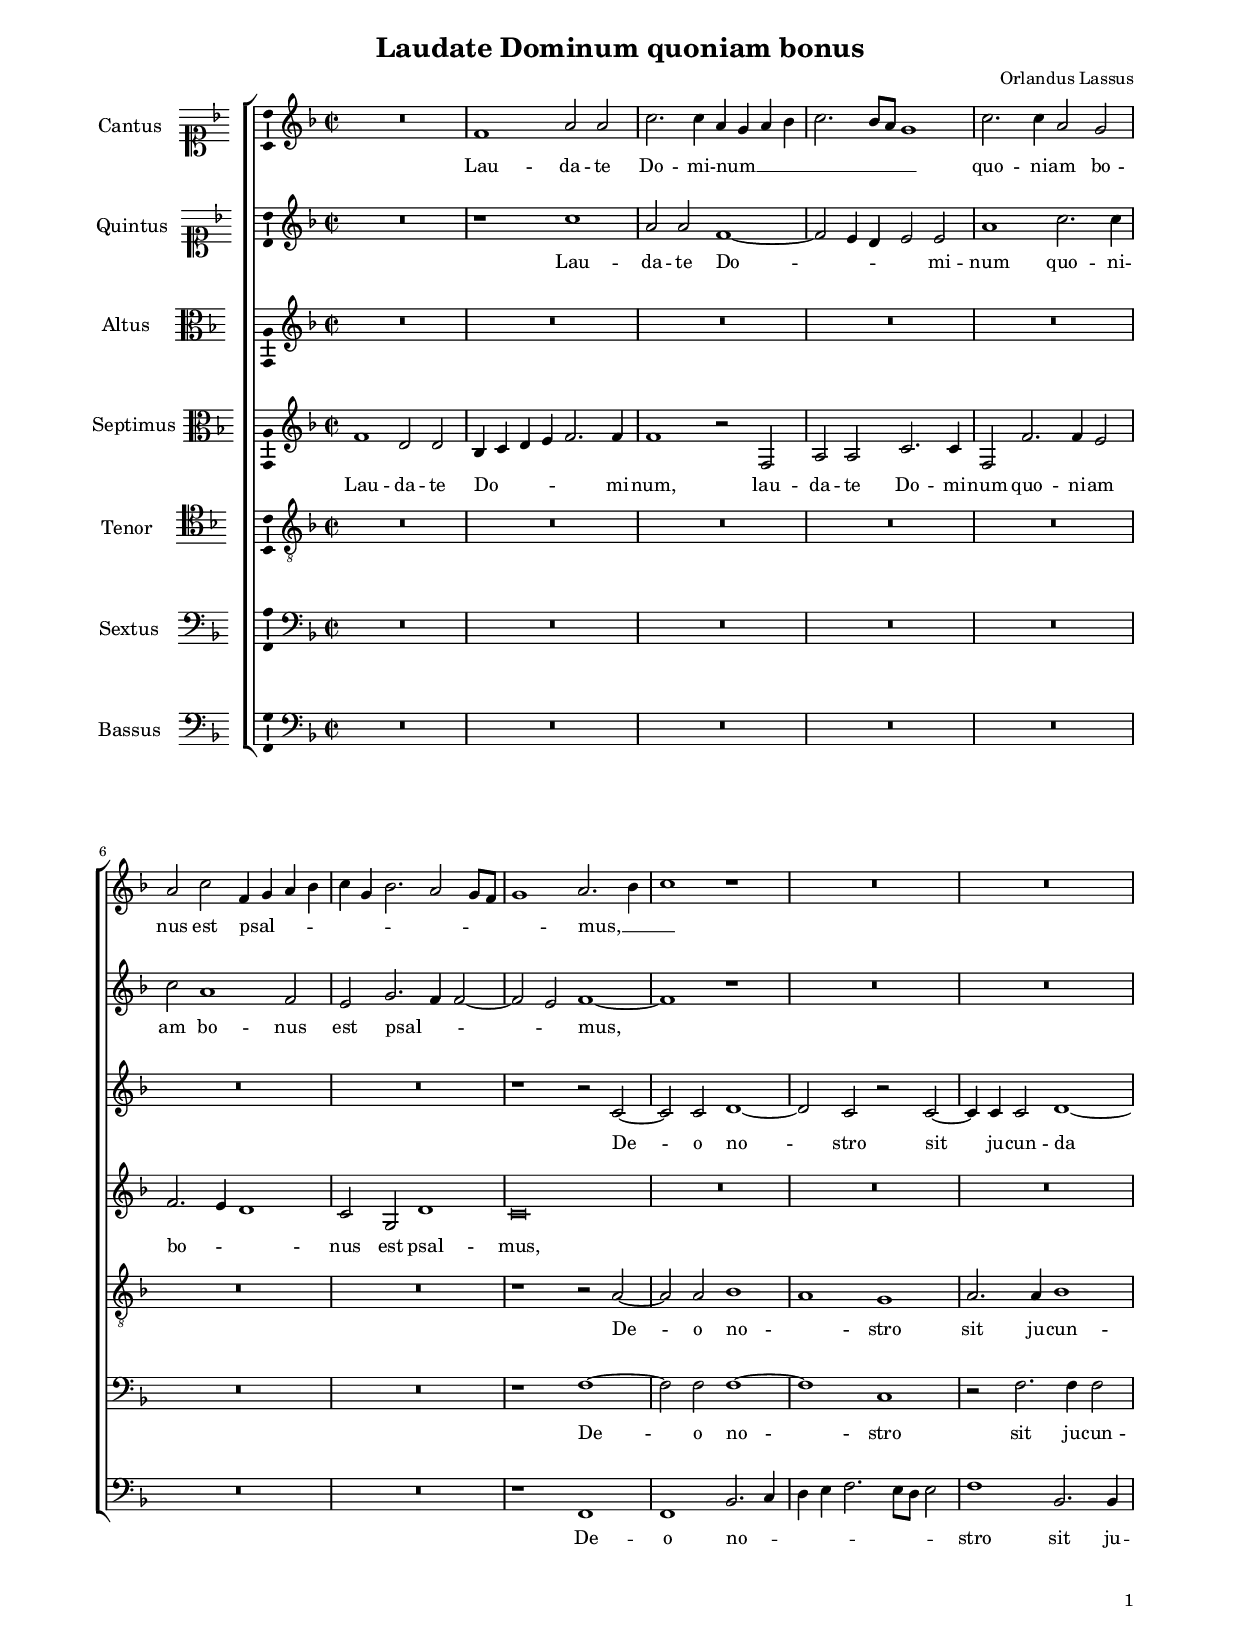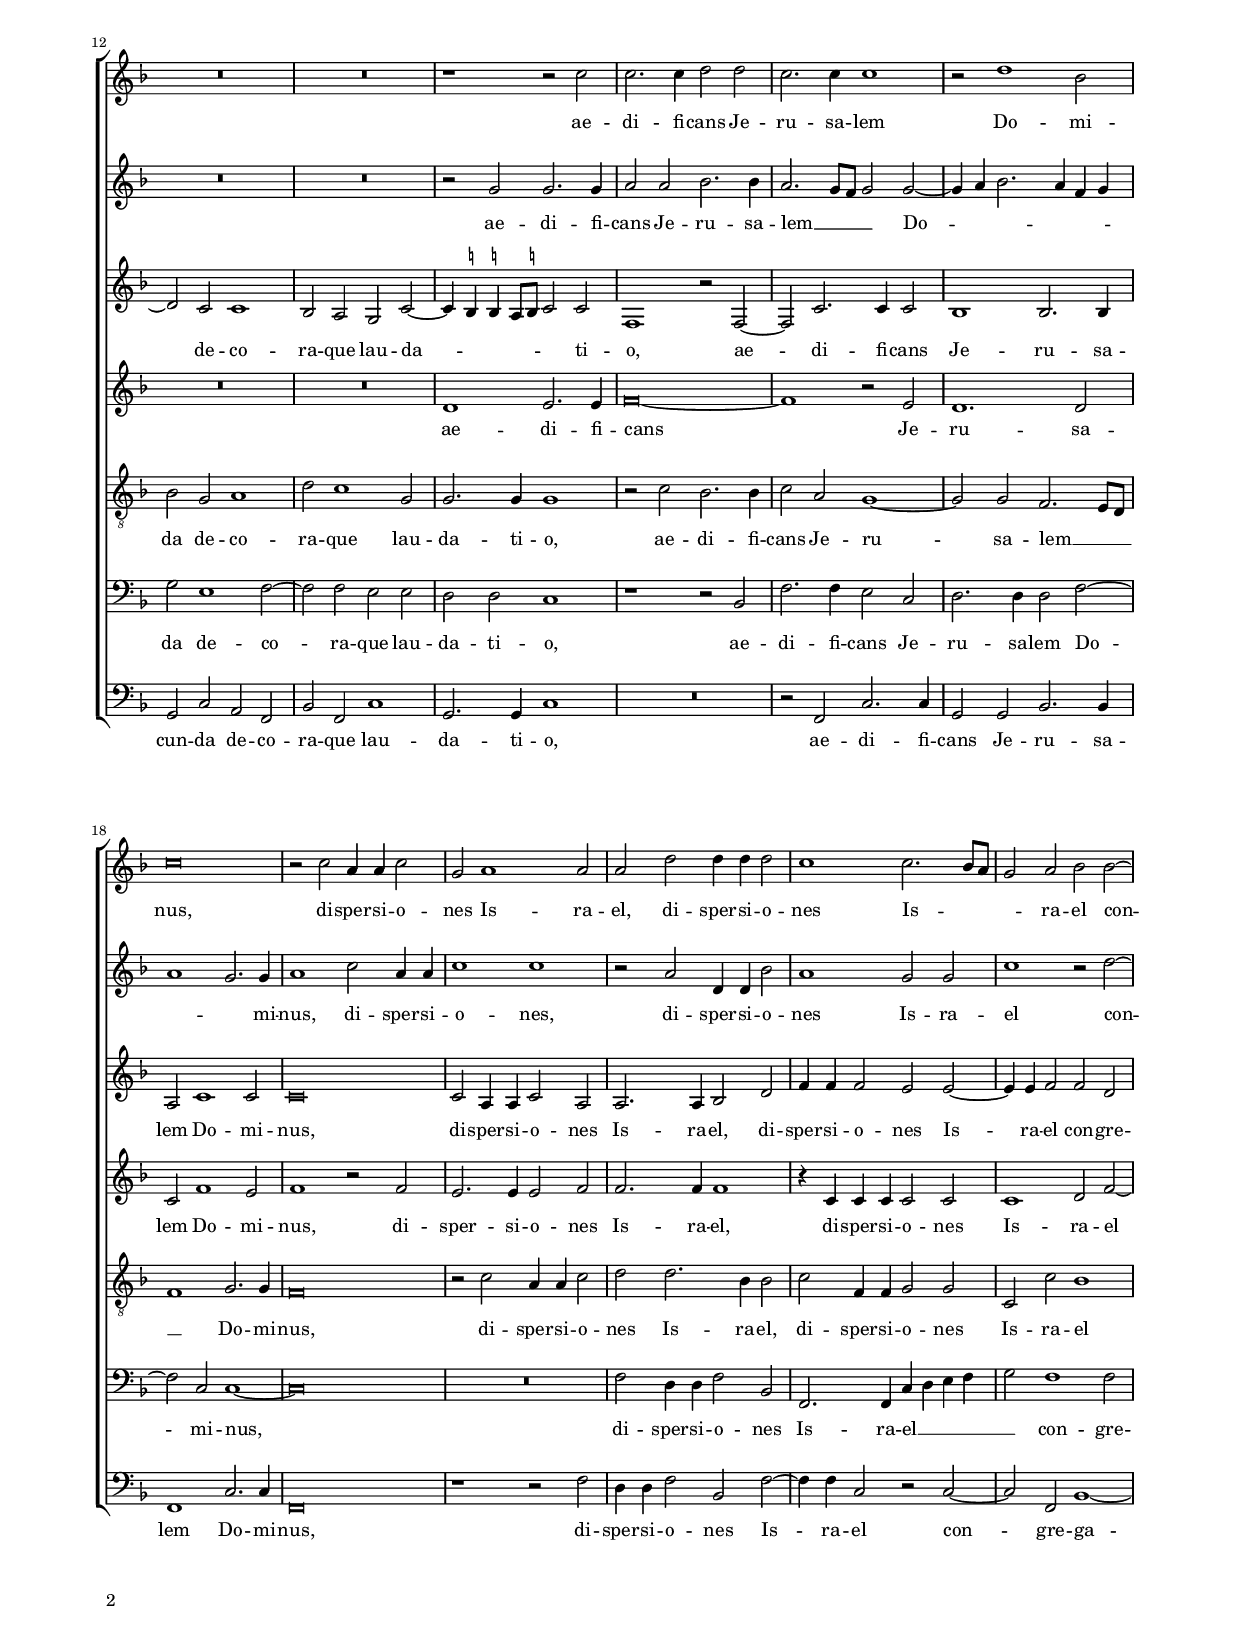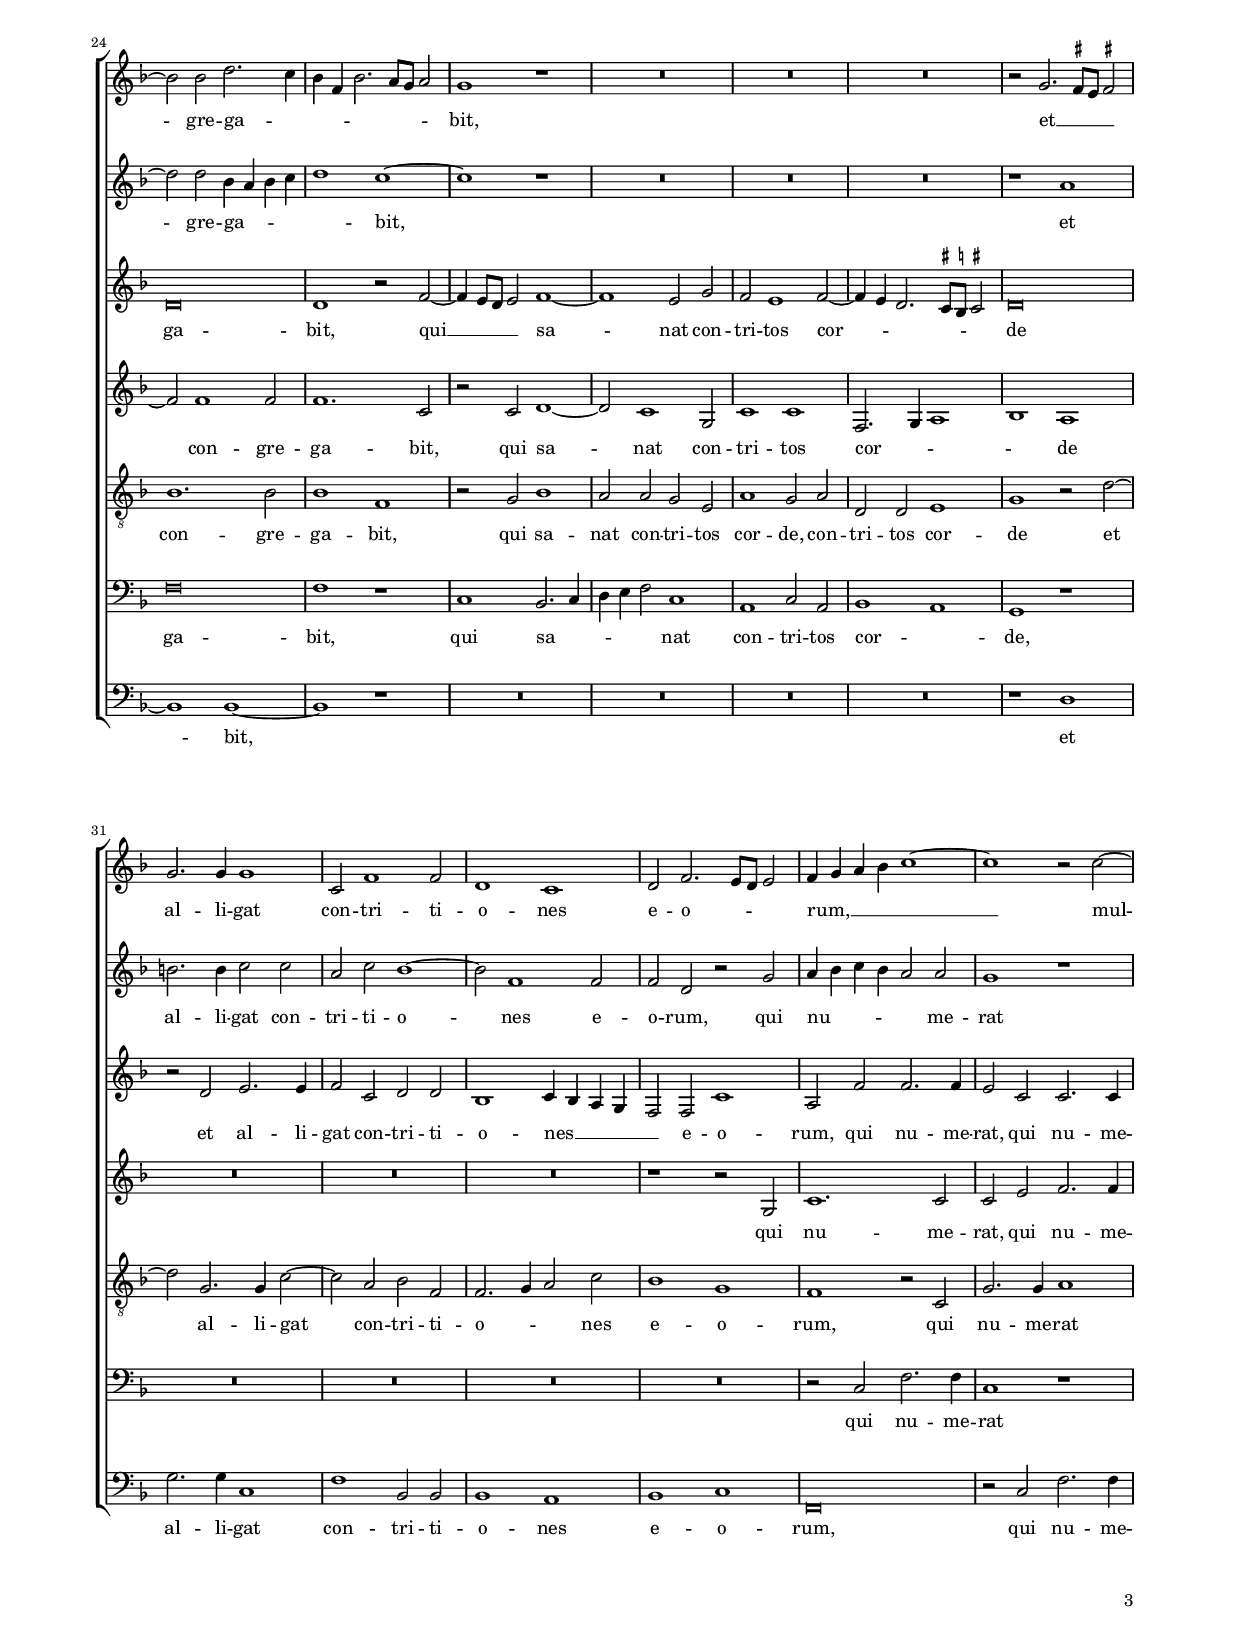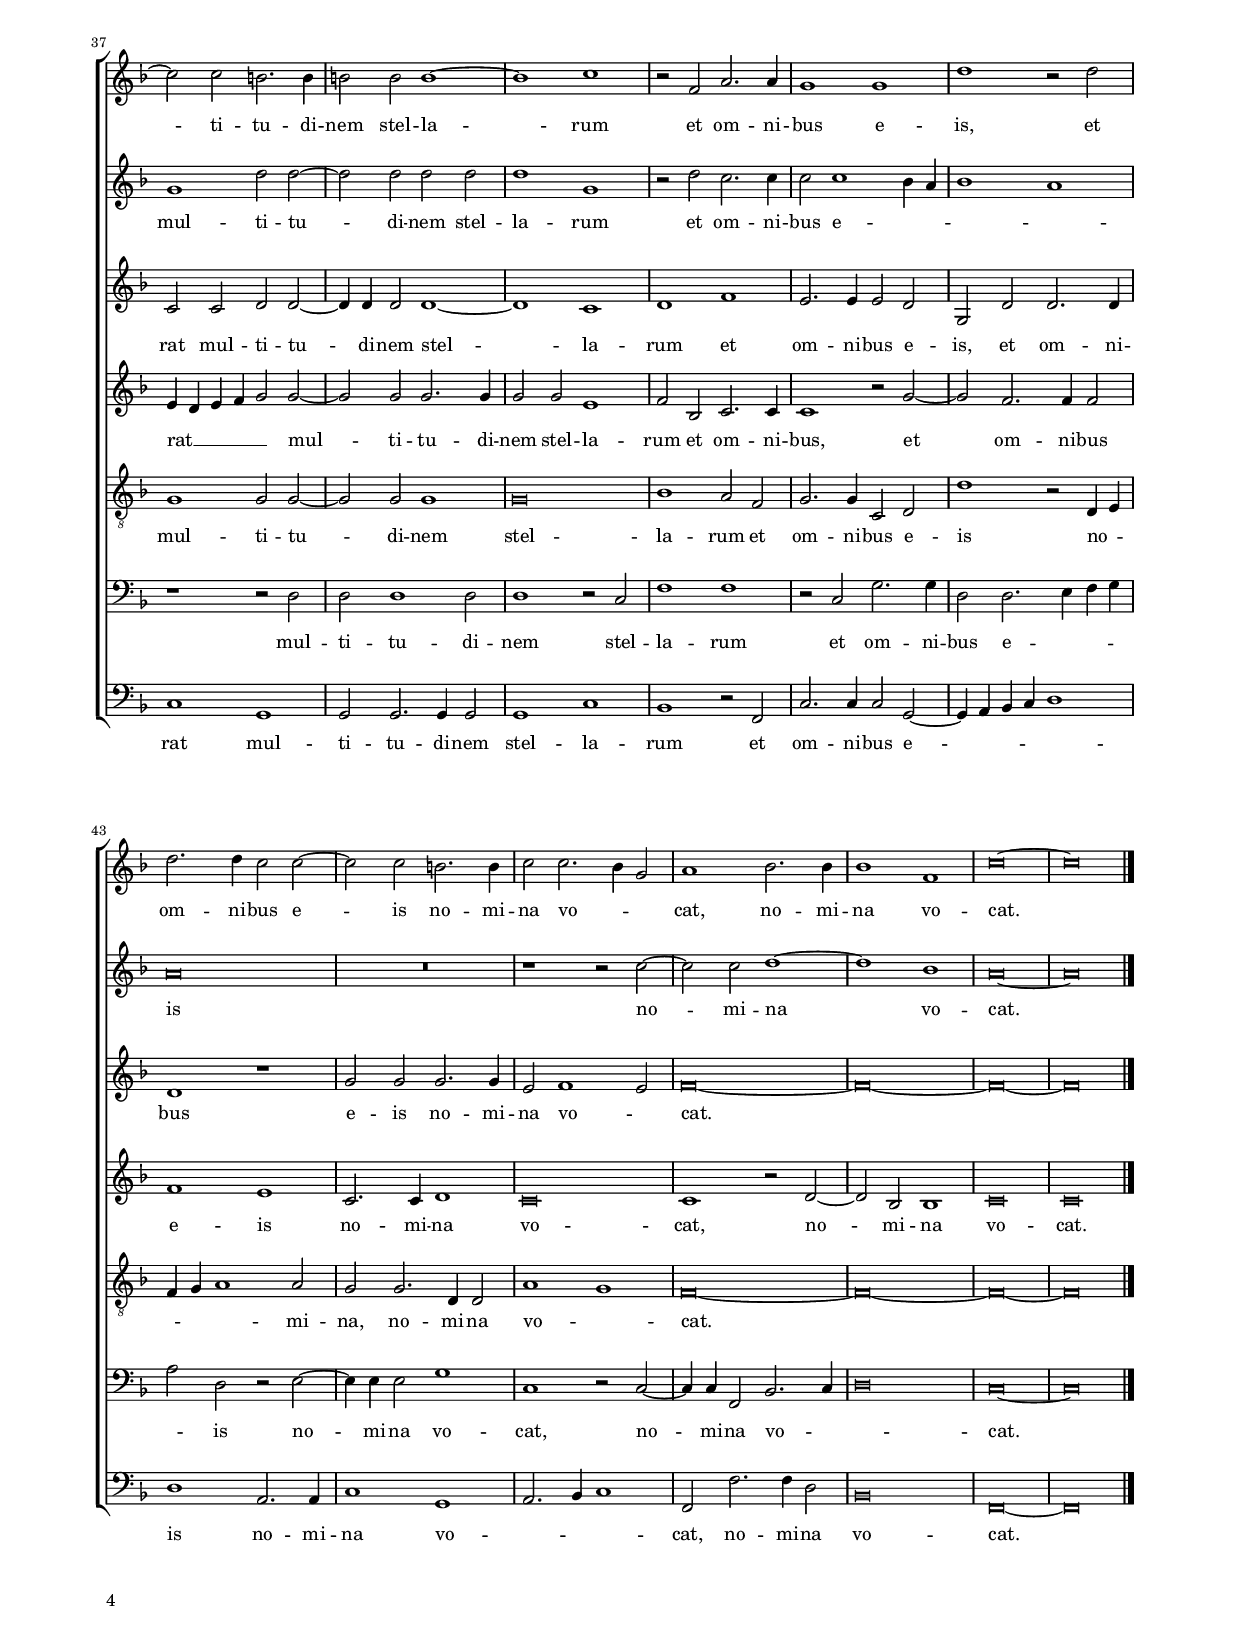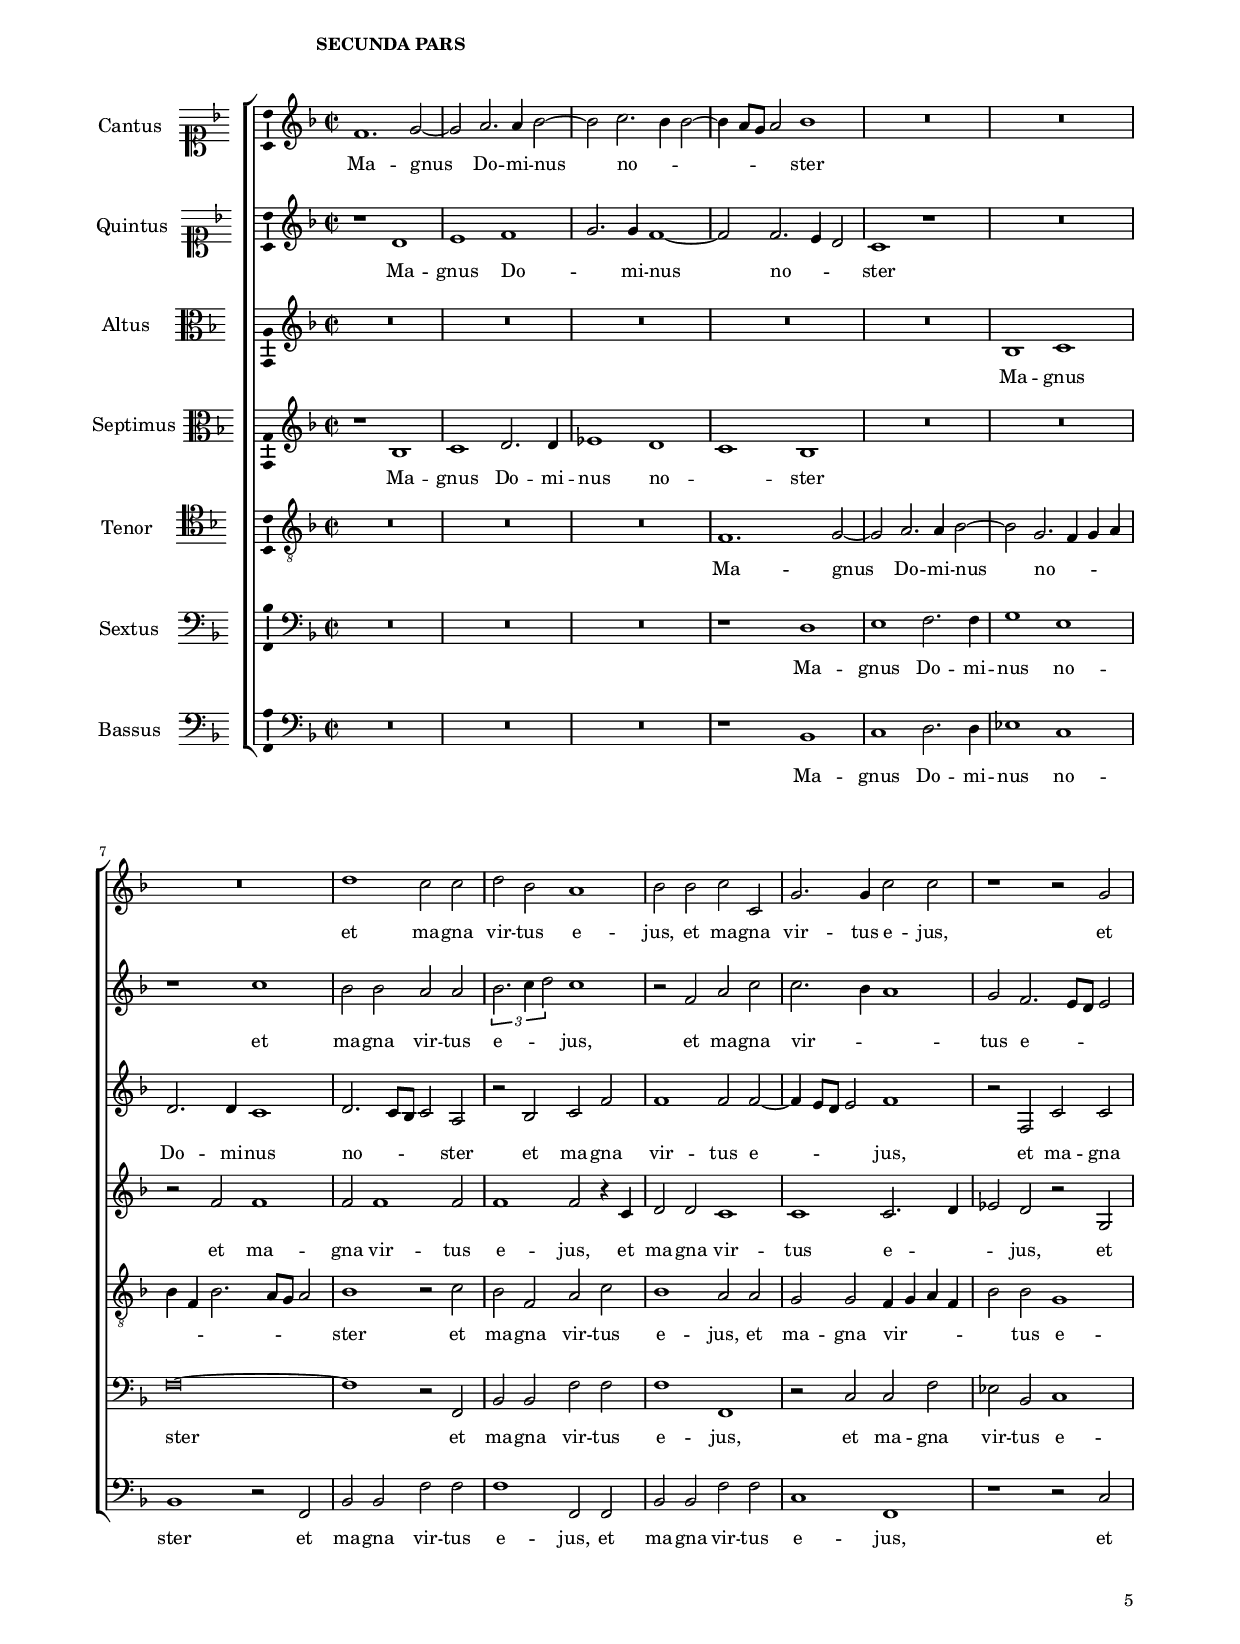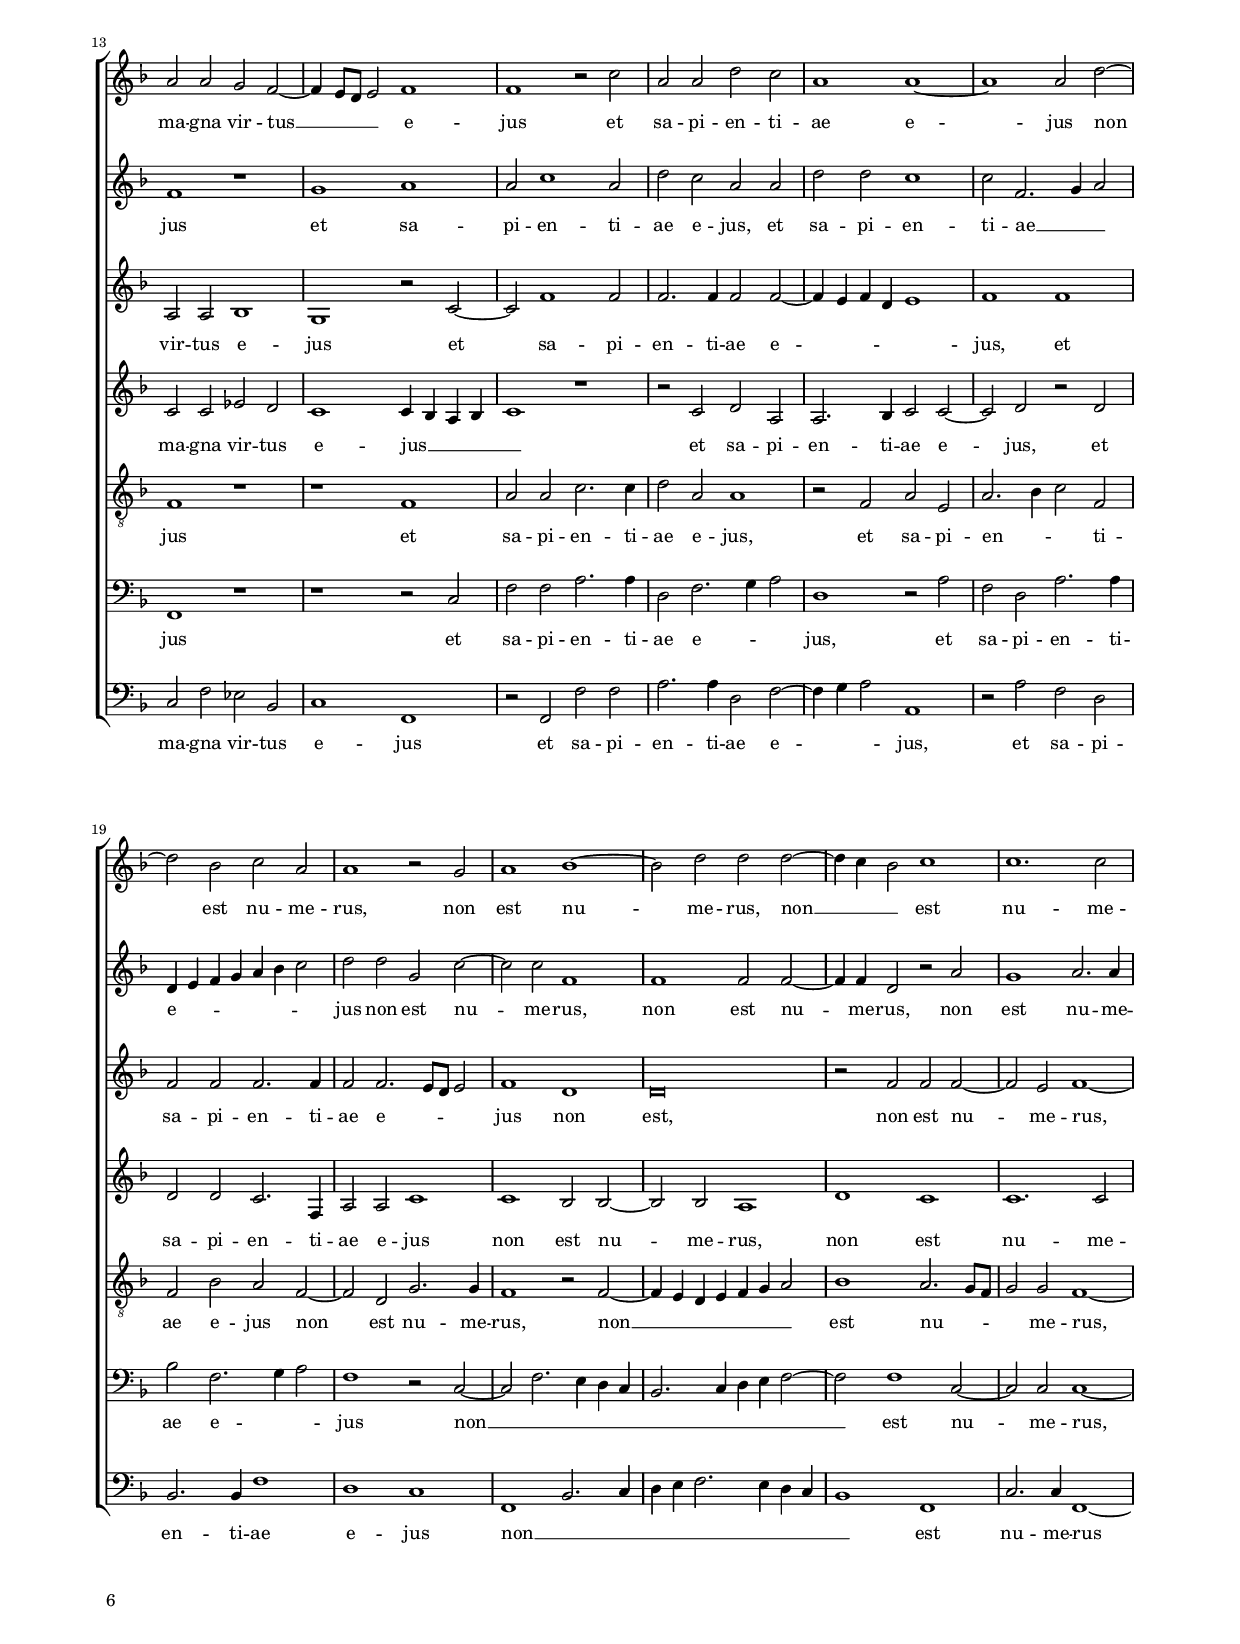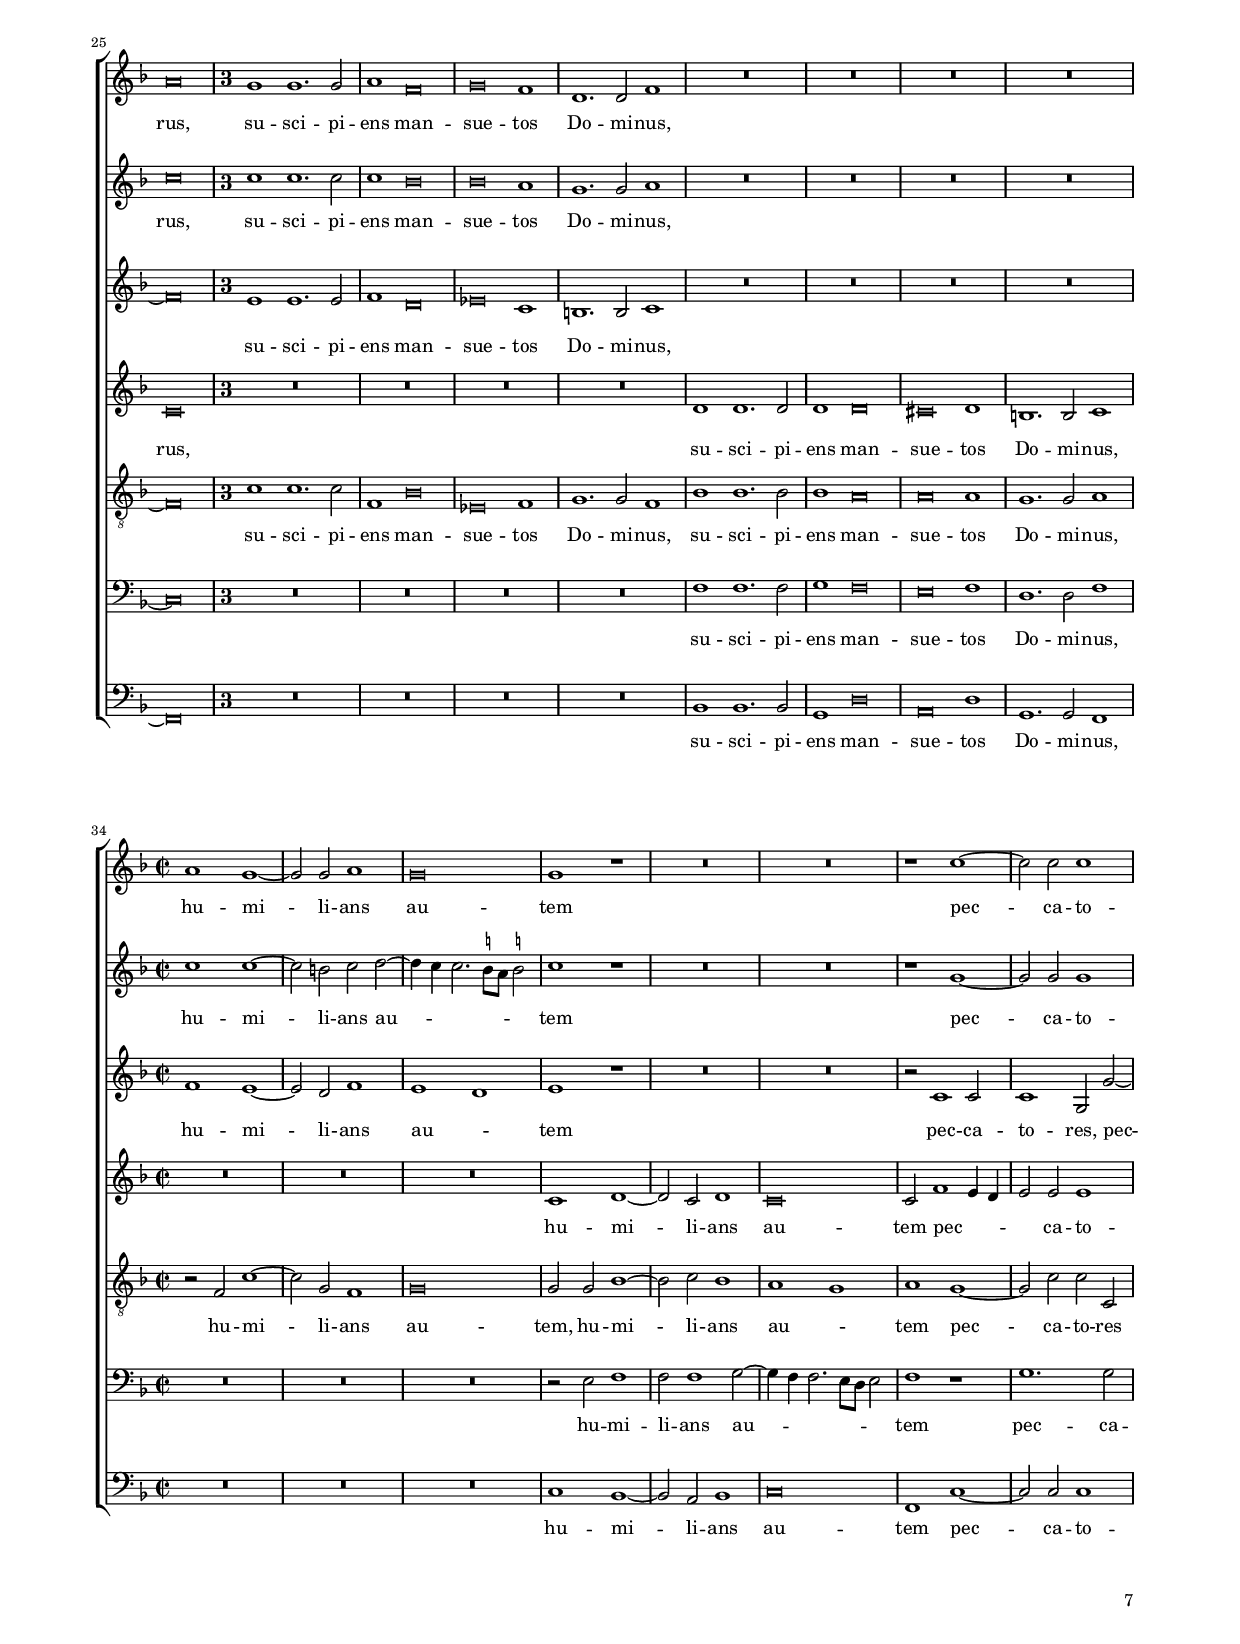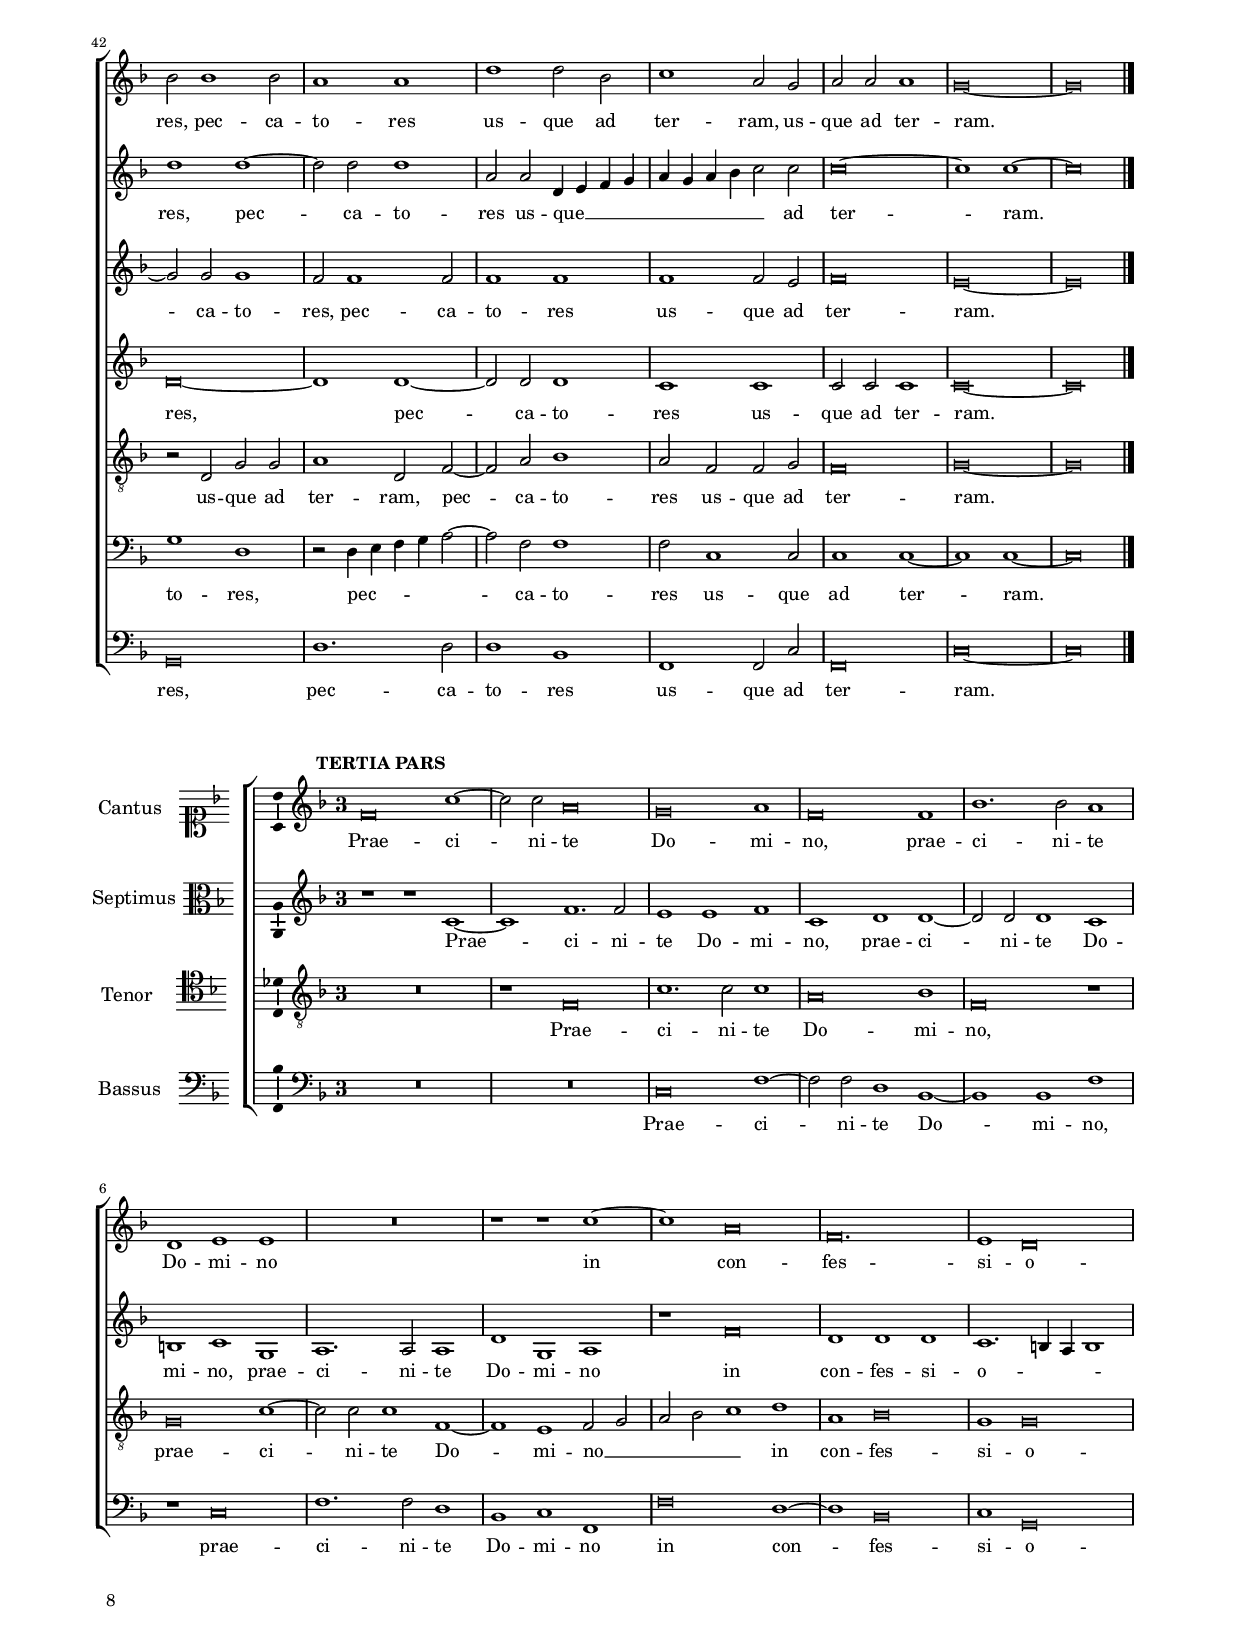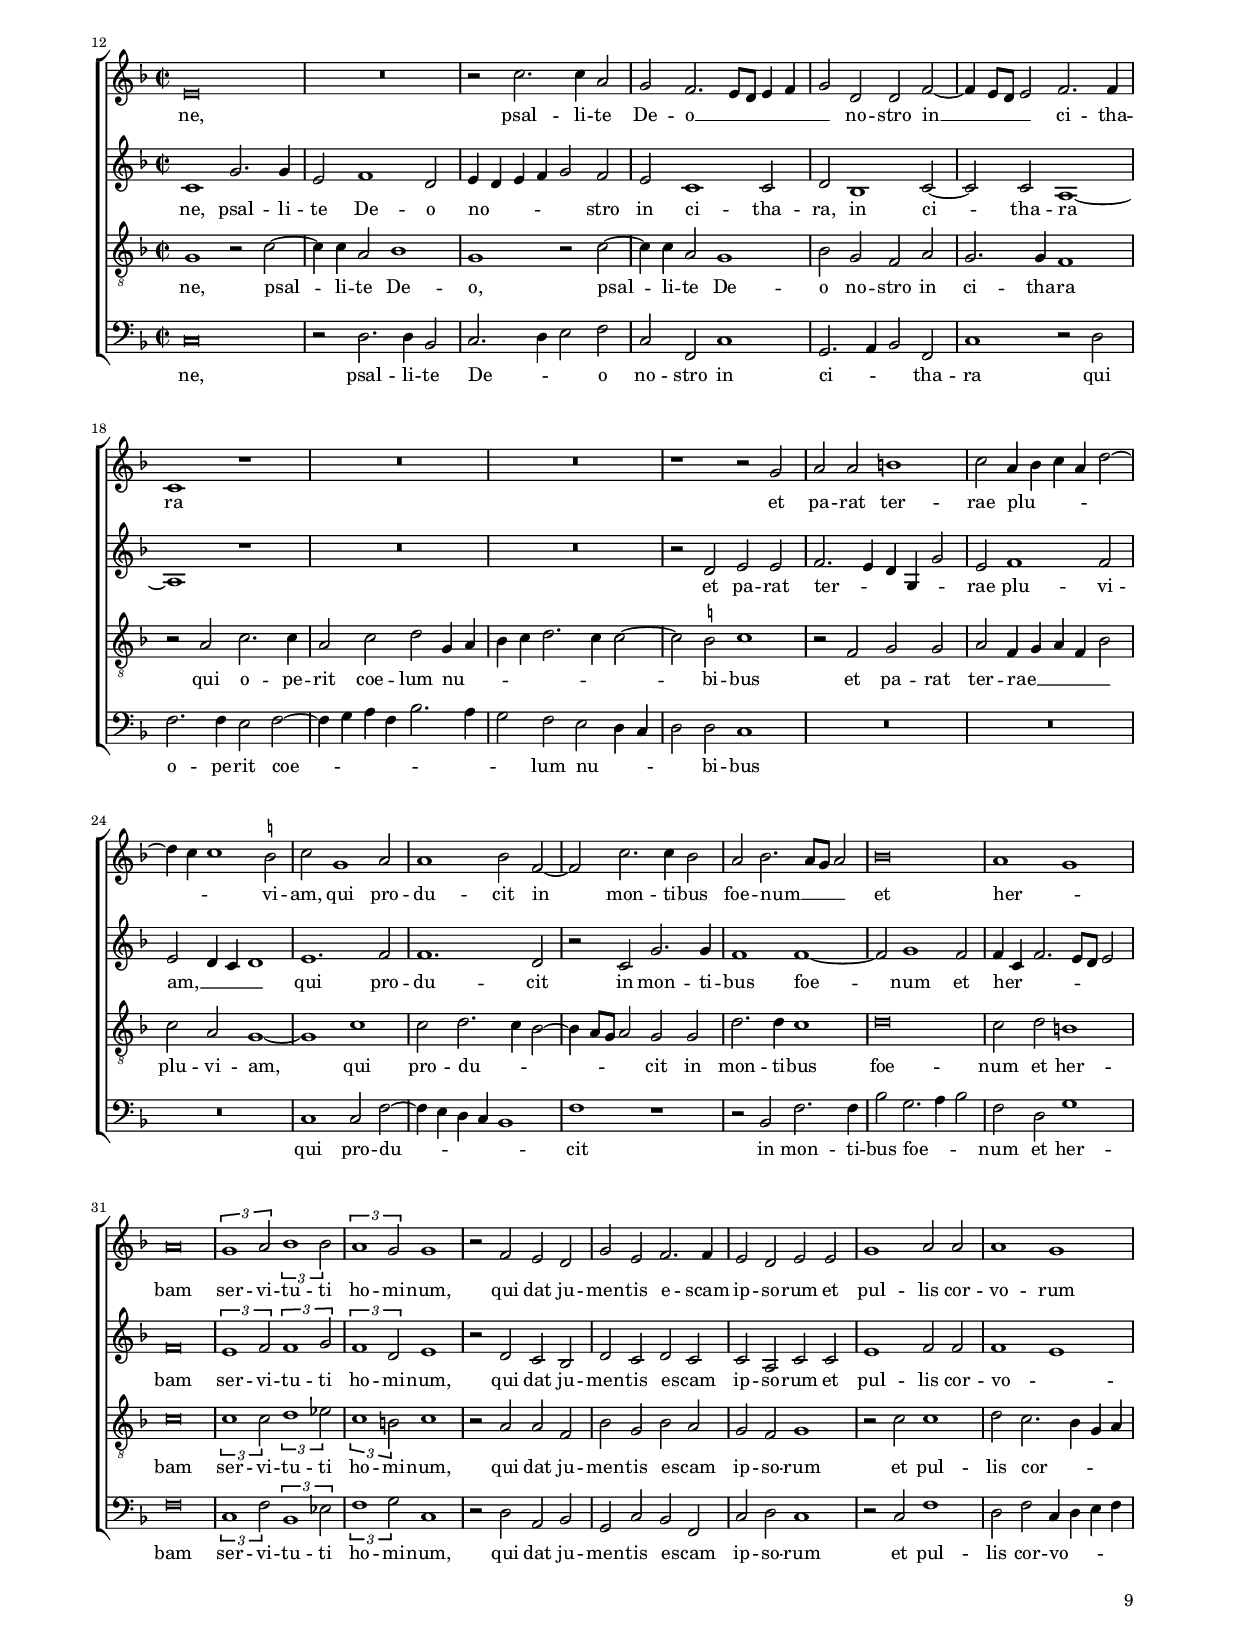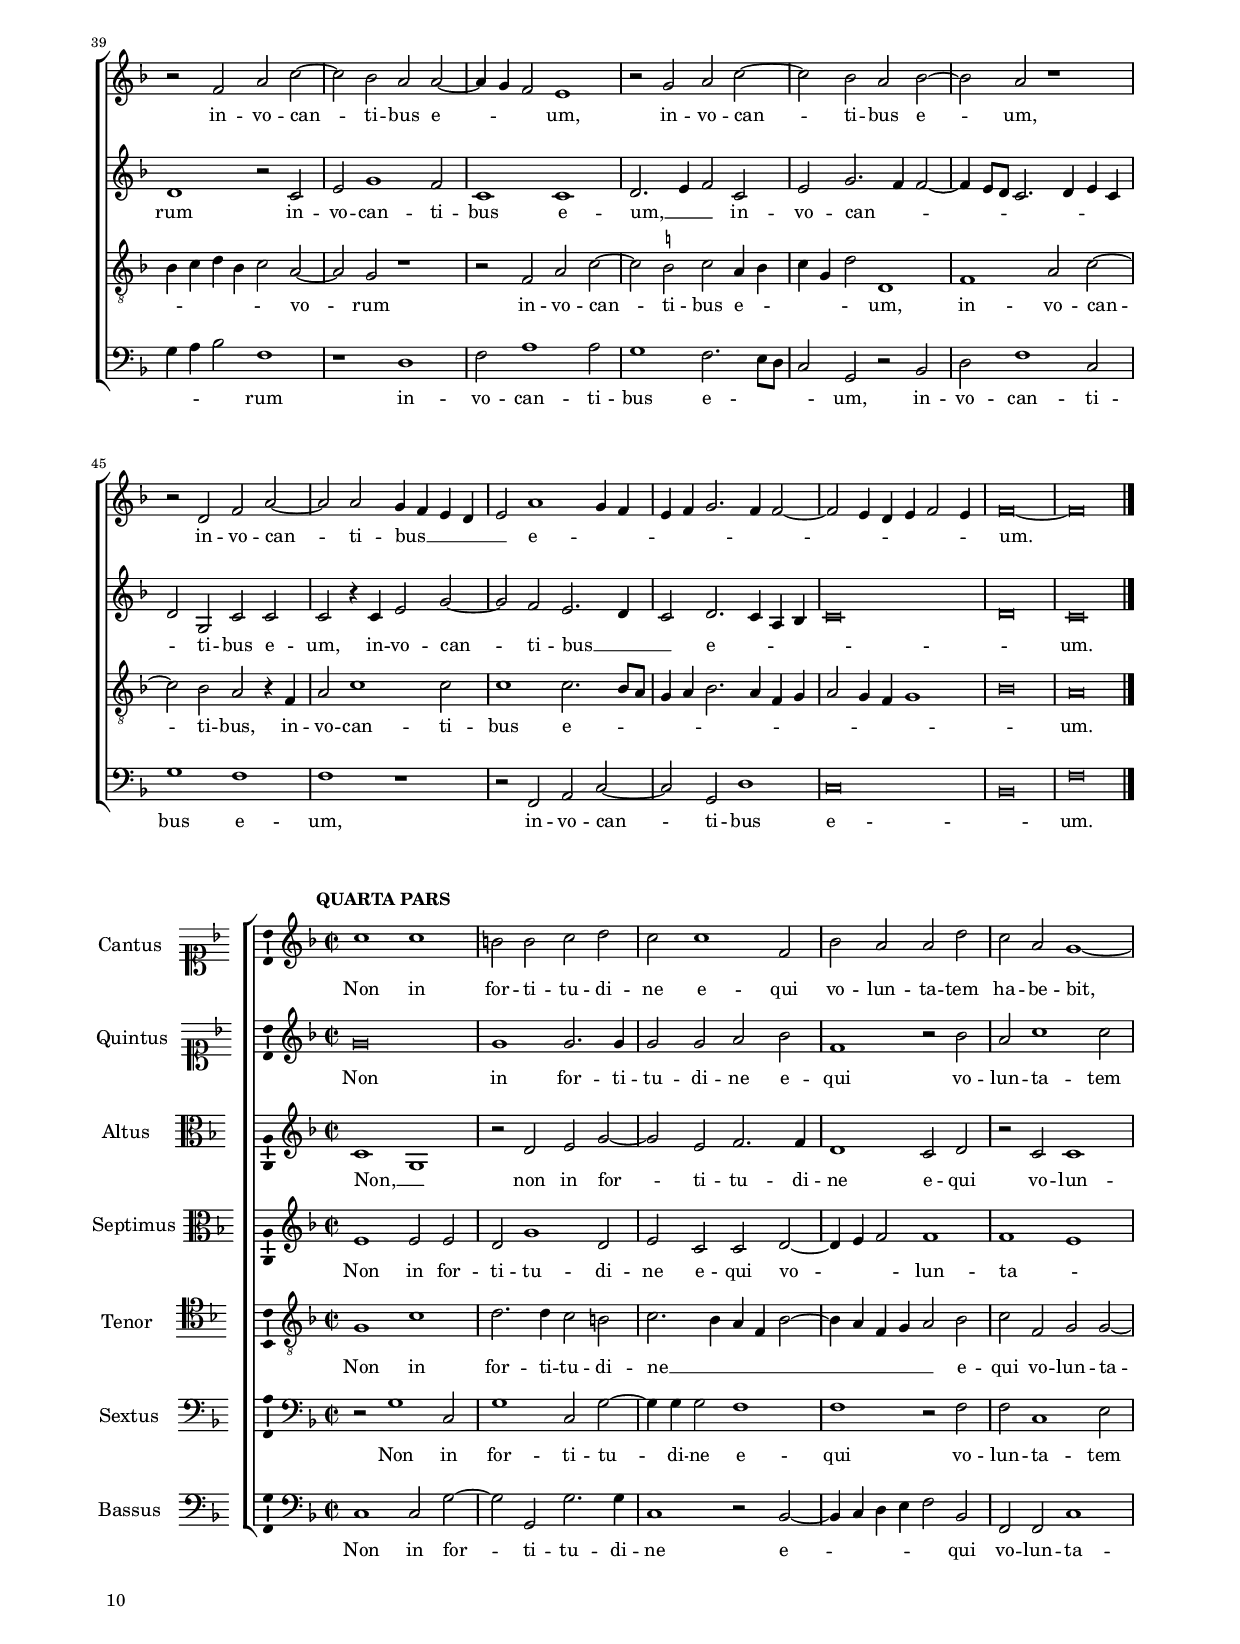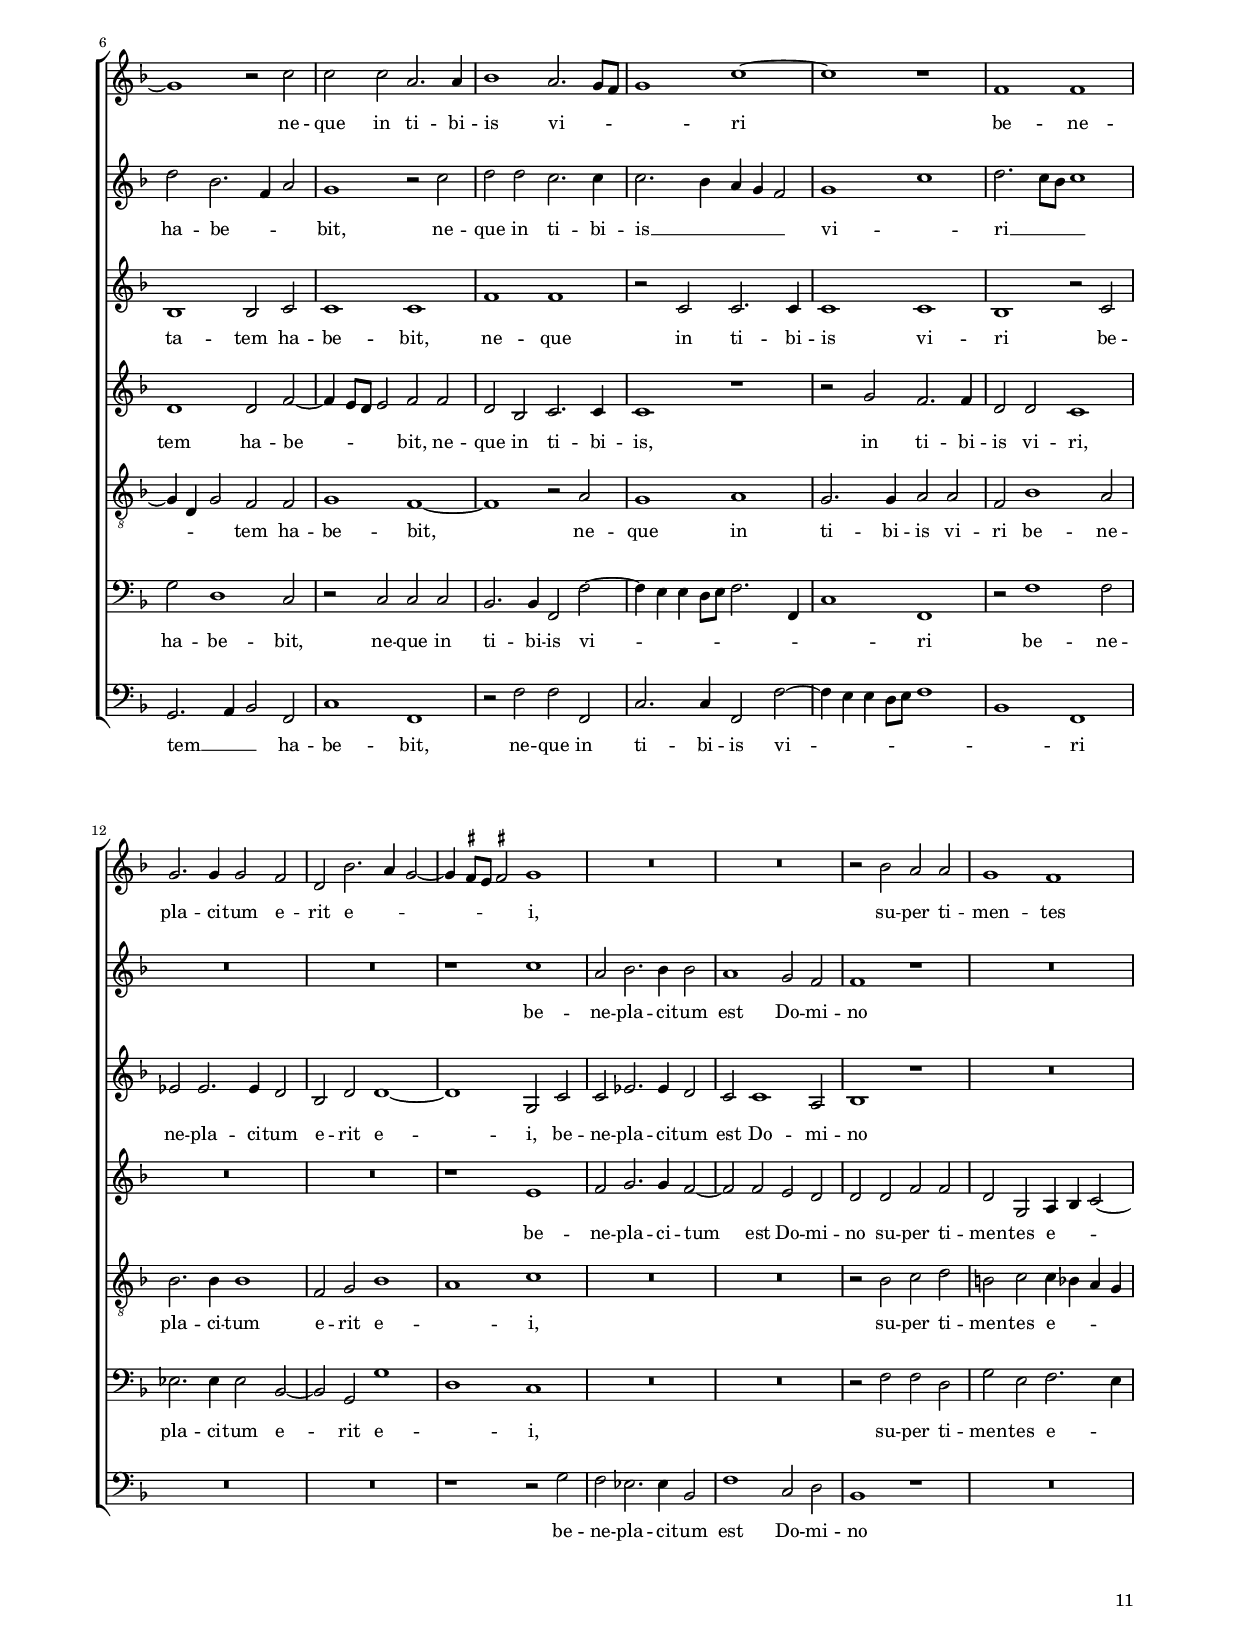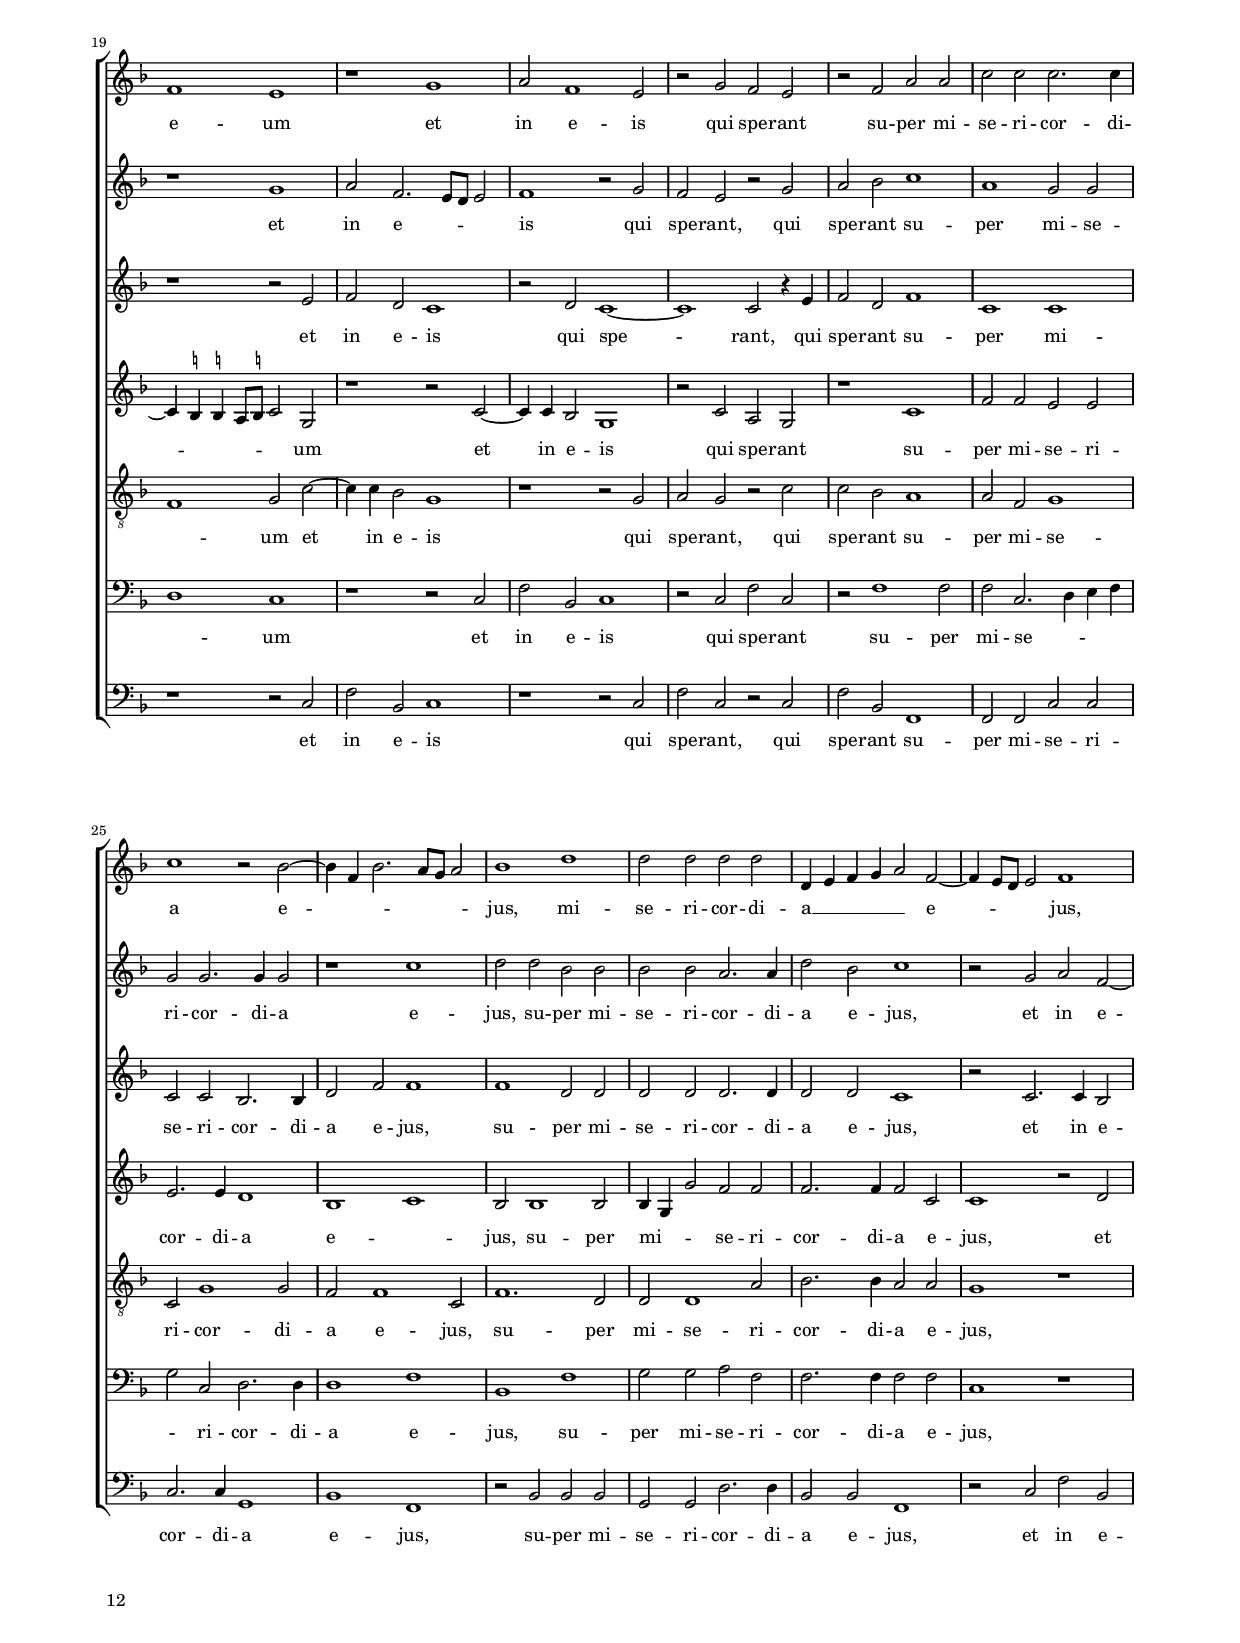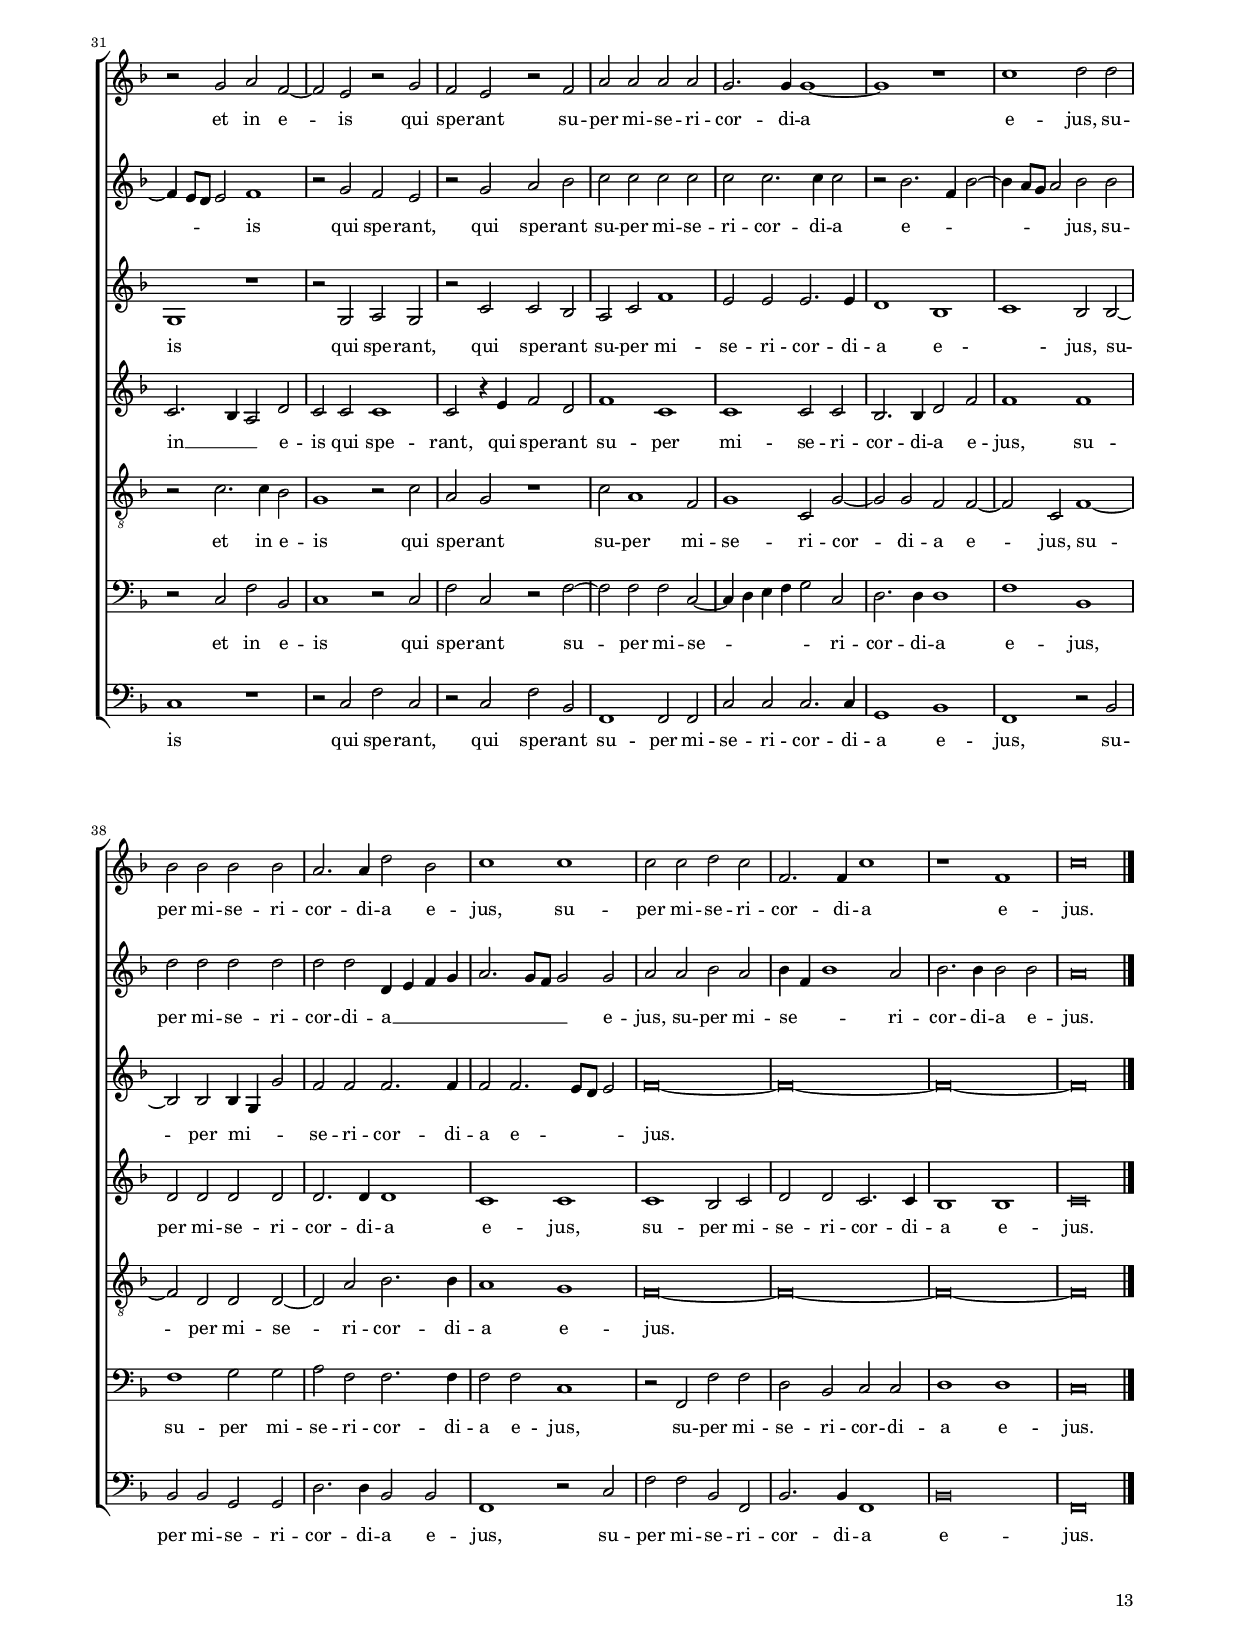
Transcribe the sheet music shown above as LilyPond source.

\header
{
  title="Laudate Dominum quoniam bonus"
  composer="Orlandus Lassus"
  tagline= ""
}

\version "2.24.0"
\include "deutsch.ly"
#(set-global-staff-size 15)
% #(set-default-paper-size "letter")
#(ly:set-option 'point-and-click #f)


\paper
	{
	top-margin = 1.8 \cm
	bottom-margin = 1.2 \cm
	left-margin = 1.8 \cm
	right-margin = 1.8 \cm
	ragged-bottom = ##f
	ragged-last-bottom = ##t
	print-page-number = ##f
	system-system-spacing = #'((basic-distance . 17) (minimum-distance . 14) (padding . 6) (strechability . 250))
    oddFooterMarkup=\markup   \fill-line { "" \fromproperty #'page:page-number-string }
    evenFooterMarkup=\markup  \fill-line { \fromproperty #'page:page-number-string "" }
    last-bottom-spacing = #'((basic-distance . 12) (minimum-distance . 7) (padding . 4))
%	systems-per-page = 3
%	min-systems-per-page = 3
	}


global = {
	\key f \major
	\time 2/2 \set Score.measureLength = #(ly:make-moment 2/1)
	\skip 1*2*49 \bar "|."
	}

ficta = { \once \set suggestAccidentals = ##t }
	
forget = #(define-music-function (music) (ly:music?) #{
	\accidentalStyle forget
	$music
	\accidentalStyle default
	#})



incipitcantus = \markup { \score {
	{
	\set Staff.instrumentName = \markup { \fontsize #1 "Cantus" }
	\key f \major
	\clef soprano
	s4 \bar ""
	}
	\layout  {
	raggedright = ##t
	indent = 1.6 \cm
	line-width = 2.2 \cm
	\context { \Staff \remove Time_signature_engraver }
	\override Staff.Clef.Y-extent = #'(0 . 0)
	}} \hspace #1 }


incipitquintus = \markup { \score {
	{
	\set Staff.instrumentName = \markup { \fontsize #1 "Quintus" }
	\key f \major
	\clef soprano
	s4 \bar ""
	}
	\layout  {
	raggedright = ##t
	indent = 1.6 \cm
	line-width = 2.2 \cm
	\context { \Staff \remove Time_signature_engraver }
	\override Staff.Clef.Y-extent = #'(0 . 0)
	}} \hspace #1 }

      
incipitaltus = \markup { \score {
	{
	\set Staff.instrumentName = \markup { \fontsize #1 "Altus" }
	\key f \major
	\clef alto
	s4 \bar ""
	}
	\layout  {
	raggedright = ##t
	indent = 1.6 \cm
	line-width = 2.2 \cm
	\context { \Staff \remove Time_signature_engraver }
	\override Staff.Clef.Y-extent = #'(0 . 0)
	}} \hspace #1 }


 incipitseptimus = \markup { \score {
	{
	\set Staff.instrumentName = \markup { \fontsize #1 "Septimus" }
	\key f \major
	\clef alto
	s4 \bar ""
	}
	\layout  {
	raggedright = ##t
	indent = 1.6 \cm
	line-width = 2.2 \cm
	\context { \Staff \remove Time_signature_engraver }
	\override Staff.Clef.Y-extent = #'(0 . 0)
	}} \hspace #1 }   
    

incipittenor = \markup { \score {
	{
	\set Staff.instrumentName = \markup { \fontsize #1 "Tenor" }
	\key f \major
	\clef tenor
	s4 \bar ""
	}
	\layout  {
	raggedright = ##t
	indent = 1.6 \cm
	line-width = 2.2 \cm
	\context { \Staff \remove Time_signature_engraver }
	\override Staff.Clef.Y-extent = #'(0 . 0)
	}} \hspace #1 }
      
      
incipitsextus = \markup { \score {
	{
	\set Staff.instrumentName = \markup { \fontsize #1 "Sextus" }
	\key f \major
	\clef bass
	s4 \bar ""
	}
	\layout  {
	raggedright = ##t
	indent = 1.6 \cm
	line-width = 2.2 \cm
	\context { \Staff \remove Time_signature_engraver }
	\override Staff.Clef.Y-extent = #'(0 . 0)
	}} \hspace #1 }

      
incipitbassus = \markup { \score {
	{
	\set Staff.instrumentName = \markup { \fontsize #1 "Bassus" }
	\key f \major
	\clef bass
	s4 \bar ""
	}
	\layout  {
	raggedright = ##t
	indent = 1.6 \cm
	line-width = 2.2 \cm
	\context { \Staff \remove Time_signature_engraver }
	\override Staff.Clef.Y-extent = #'(0 . 0)
	}} \hspace #1 }


cantus =  \relative c''
	{
	R\breve
	f,1 a2 a
	c2. c4 a g a b
	c2. b8 a g1
%5
	c2. c4 a2 g |
	a2 c f,4 g a b
	c4 g b2. a2 g8 f
	g1 a2. b4
	c1 r
%10
	R\breve |
	R\breve
	R\breve
	R\breve
	r1 r2 c
%15
	c2. c4 d2 d |
	c2. c4 c1
	r2 d1 b2
	c\breve
	r2 c a4 a c2
%20
	g2 a1 a2 |
	a2 d d4 d d2
	c1 c2. b8 a
	g2 a b b~
	b2 b d2. c4
%25
	b4 f b2. a8 g a2 |
	g1 r
	R\breve
	R\breve
	R\breve
%30
	r2 g2. \ficta fis8 e \ficta fis!2 |
	g2. g4 g1
	c,2 f1 f2
	d1 c
	d2 f2. e8 d e2
%35
	f4 g a b c1~ |
	c1 r2 c~
	c2 c h2. h4
	h2 h h1~
	h1 c
%40
	r2 f, a2. a4 |
	g1 g
	d'1 r2 d
	d2. d4 c2 c~
	c2 c h2. h4
%45
	c2 c2. b4 g2 |
	a1 b2. b4
	b1 f
	c'\breve~
	c\breve |
	}


quintus = \relative c''
	{
	R\breve
	r1 c
	a2 a f1~
	f2 e4 d e2 e
%5
	a1 c2. c4 |
	c2 a1 f2
	e2 g2. f4 f2~
	f2 e f1~
	f1 r
%10
	R\breve |
	R\breve
	R\breve
	R\breve
	r2 g g2. g4
%15
	a2 a b2. b4 |
	a2. g8 f g2 g~
	g4 a b2. a4 f g
	a1 g2. g4
	a1 c2 a4 a
%20
	c1 c |
	r2 a d,4 d b'2
	a1 g2 g
	c1 r2 d~ |
	d2 d b4 a b c
%25
	d1 c~ |
	c1 r
	R\breve
	R\breve
	R\breve
%30
	r1 a |
	h2. h4 c2 c
	a2 c b1~
	b2 f1 f2
	f2 d r g
%35
	a4 b c b a2 a |
	g1 r
	g1 d'2 d~
	d2 d d d
	d1 g,
%40
	r2 d' c2. c4 |
	c2 c1 b4 a
	b1 a
	a\breve
	R\breve
%45
	r1 r2 c~ |
	c2 c d1~
	d1 b
	a\breve~
	a\breve |
	}


altus =  \relative c'
	{
	R\breve
	R\breve
	R\breve
	R\breve
%5
	R\breve |
	R\breve
	R\breve
	r1 r2 c~
	c2 c d1~
%10
	d2 c r c~ |
	c4 c c2 d1~
	d2 c c1
	b2 a g c~
	c4 \ficta h \ficta h! a8 \ficta h! c2 c
%15
	f,1 r2 f~ |
	f2 c'2. c4 c2
	b1 b2. b4
	a2 c1 c2
	c\breve
%20
	c2 a4 a c2 a |
	a2. a4 b2 d
	f4 f f2 e2 e~
	e4 e f2 f d
	d\breve
%25
	d1 r2 f~ |
	f4 e8 d e2 f1~
	f1 e2 g
	f2 e1 f2~
	f4 e d2. \ficta cis8 \ficta h \ficta cis!2
%30
	d\breve |
	r2 d e2. e4
	f2 c d d
	b1 c4 b a g
	f2 f c'1
%35
	a2 f' f2. f4 |
	e2 c c2. c4
	c2 c d d~
	d4 d d2 d1~
	d1 c
%40
	d1 f |
	e2. e4 e2 d
	g,2 d' d2. d4
	d1 r
	g2 g g2. g4
%45
	e2 f1 e2 |
	f\breve~
	f\breve~
	f\breve~
	f\breve |
	}


septimus =  \relative c'
	{
	f1 d2 d
	b4 c d e f2. f4
	f1 r2 f,
	a2 a c2. c4
%5
	f,2 f'2. f4 e2 |
	f2. e4 d1
	c2 g d'1
	c\breve
	R\breve
%10
	R\breve |
	R\breve
	R\breve
	R\breve
	d1 e2. e4
%15
	f\breve~  |
	f1 r2 e
	d1. d2
	c2 f1 e2
	f1 r2 f
%20
	e2. e4 e2 f |
	f2. f4 f1
	r4 c c c  c2 c
	c1 d2 f~
	f2 f1 f2
%25
	f1. c2 |
	r2 c d1~
	d2 c1 g2
	c1 c
	f,2. g4 a1
%30
	b1 a |
	R\breve
	R\breve
	R\breve
	r1 r2 g
%35
	c1. c2 |
	c2 e f2. f4
	e4 d e f g2 g~
	g2 g g2. g4
	g2 g e1
%40
	f2 b, c2. c4 |
	c1 r2 g'~
	g2 f2. f4 f2
	f1 e
	c2. c4 d1
%45
	c\breve |
	c1 r2 d~
	d2 b b1
	c\breve
	c\breve |
	}


tenor =  \relative c'
	{
	R\breve
	R\breve
	R\breve
	R\breve
%5
	R\breve |
	R\breve
	R\breve
	r1 r2 a~
	a2 a b1
%10
	a1 g |
	a2. a4 b1
	b2 g a1
	d2 c1 g2
	g2. g4 g1
%15
	r2 c b2. b4 |
	c2 a g1~
	g2 g f2. e8 d
	f1 g2. g4
	f\breve
%20
	r2 c' a4 a c2 |
	d2 d2. b4 b2
	c2 f,4 f g2 g
	c,2 c' b1
	b1. b2
%25
	b1 f |
	r2 g b1
	a2 a g e
	a1 g2 a
	d,2 d e1
%30
	g1 r2 d'~ |
	d2 g,2. g4 c2~
	c2 a b f
	f2. g4 a2 c
	b1 g
%35
	f1 r2 c |
	g'2. g4 a1
	g1 g2 g~
	g2 g g1
	g\breve
%40
	b1 a2 f |
	g2. g4 c,2 d
	d'1 r2 d,4 e
	f4 g a1 a2
	g2 g2. d4 d2
%45
	a'1 g |
	f\breve~
	f\breve~
	f\breve~
	f\breve |
	}


sextus  =  \relative c
	{
	R\breve
	R\breve
	R\breve
	R\breve
%5
	R\breve |
	R\breve
	R\breve
	r1 f~
	f2 f f1~
%10
	f1 c |
	r2 f2. f4 f2
	g2 e1 f2~
	f2 f e e
	d2 d c1
%15
	r1 r2 b |
	f'2. f4 e2 c
	d2. d4 d2 f~
	f2 c c1~
	c\breve
%20
	R\breve |
	f2 d4 d f2 b,
	f2. f4 c' d e f
	g2 f1 f2
	f\breve
%25
	f1 r |
	c1 b2. c4
	d4 e f2 c1
	a1 c2 a
	b1 a
%30
	g1 r |
	R\breve
	R\breve
	R\breve
	R\breve
%35
	r2 c f2. f4 |
	c1 r
	r1 r2 d
	d2 d1 d2
	d1 r2 c
%40
	f1 f |
	r2 c g'2. g4
	d2 d2. e4 f g
	a2 d, r e~
	e4 e e2 g1
%45
	c,1 r2 c~ |
	c4 c f,2 b2. c4
	d\breve
	c\breve~
	c\breve |
	}


bassus  =  \relative c
	{
	R\breve
	R\breve
	R\breve
	R\breve
%5
	R\breve |
	R\breve
	R\breve
	r1 f,
	f1 b2. c4
%10
	d4 e f2. e8 d e2 |
	f1 b,2. b4
	g2 c a f
	b2 f c'1
	g2. g4 c1
%15
	R\breve |
	r2 f, c'2. c4
	g2 g b2. b4
	f1 c'2. c4
	f,\breve
%20
	r1 r2 f' |
	d4 d f2 b, f'~
	f4 f c2 r c~
	c2 f, b1~
	b1 b~
%25
	b1 r |
	R\breve
	R\breve
	R\breve
	R\breve
%30
	r1 d |
	g2. g4 c,1
	f1 b,2 b
	b1 a
	b1 c
%35
	f,\breve |
	r2 c' f2. f4
	c1 g
	g2 g2. g4 g2
	g1 c
%40
	b1 r2 f |
	c'2. c4 c2 g~
	g4 a b c d1
	d1 a2. a4
	c1 g
%45
	a2. b4 c1 |
	f,2 f'2. f4 d2
	b\breve
	f\breve~
	f\breve |
	}


lyricscantus = \lyricmode {
	Lau -- da -- te Do -- mi -- num __ _ _ _ _ _ _ _
	quo -- ni -- am bo -- nus est psal -- _ _ _ _ _ _ _ _ _ _ mus, __ _ _
	ae -- di -- fi -- cans Je -- ru -- sa -- lem Do -- mi -- nus,
	di -- sper -- si -- o -- nes Is -- ra -- el,
	di -- sper -- si -- o -- nes Is -- _ _ _ ra -- el
	con -- gre -- ga -- _ _ _ _ _ _ _ bit,
	et __ _ _ _ al -- li -- gat con -- tri -- ti -- o -- nes e -- o -- _ _ _ rum, __ _ _ _ _
	mul -- ti -- tu -- di -- nem stel -- la -- rum
	et om -- ni -- bus e -- is,
	et om -- ni -- bus e -- is no -- mi -- na vo -- _ _ cat,
	no -- mi -- na vo -- cat.
	}


lyricsquintus = \lyricmode {
	Lau -- da -- te Do -- _ _ _ mi -- num
	quo -- ni -- am bo -- nus est psal -- _ _ _ mus,
	ae -- di -- fi -- cans Je -- ru -- sa -- lem __ _ _ _ Do -- _ _ _ _ _ _ _ mi -- nus,
	di -- sper -- si -- o -- nes,
	di -- sper -- si -- o -- nes Is -- ra -- el
	con -- gre -- ga -- _ _ _ _ bit,
	et al -- li -- gat con -- tri -- ti -- o -- nes e -- o -- rum,
	qui nu -- _ _ _ _ me -- rat
	mul -- ti -- tu -- di -- nem stel -- la -- rum
	et om -- ni -- bus e -- _ _ _ _ is no -- mi -- na vo -- cat.
	}


lyricsaltus = \lyricmode {
	De -- o no -- stro sit ju -- cun -- da de -- co -- ra -- que lau -- da -- _ _ _ _ _ ti -- o,
	ae -- di -- fi -- cans Je -- ru -- sa -- lem Do -- mi -- nus,
	di -- sper -- si -- o -- nes Is -- ra -- el,
	di -- sper -- si -- o -- nes Is -- ra -- el
	con -- gre -- ga -- bit,
	qui __ _ _ _ sa -- nat con -- tri -- tos cor -- _ _ _ _ _ de
	et al -- li -- gat con -- tri -- ti -- o -- nes __ _ _ _ _ e -- o -- rum,
	qui nu -- me -- rat,
	qui nu -- me -- rat
	mul -- ti -- tu -- di -- nem stel -- la -- rum
	et om -- ni -- bus e -- is,
	et om -- ni -- bus e -- is no -- mi -- na vo -- _ cat.
	}

	
lyricsseptimus = \lyricmode {
	Lau -- da -- te Do -- _ _ _ _ mi -- num,
	lau -- da -- te Do -- mi -- num
	quo -- ni -- am bo -- _ _ nus est psal -- mus,
	ae -- di -- fi -- cans Je -- ru -- sa -- lem Do -- mi -- nus,
	di -- sper -- si -- o -- nes Is -- ra -- el,
	di -- sper -- si -- o -- nes Is -- ra -- el
	con -- gre -- ga -- bit,
	qui sa -- nat con -- tri -- tos cor -- _ _ _ de
	qui nu -- me -- rat,
	qui nu -- me -- rat __ _ _ _ _
	mul -- ti -- tu -- di -- nem stel -- la -- rum
	et om -- ni -- bus,
	et om -- ni -- bus e -- is no -- mi -- na vo -- cat,
	no -- mi -- na vo -- cat.
	}


lyricstenor = \lyricmode {
	De -- o no -- _ stro sit ju -- cun -- da de -- co -- ra -- que lau -- da -- ti -- o,
	ae -- di -- fi -- cans Je -- ru -- sa -- lem __ _ _ _ Do -- mi -- nus,
	di -- sper -- si -- o -- nes Is -- ra -- el,
	di -- sper -- si -- o -- nes Is -- ra -- el
	con -- gre -- ga -- bit,
	qui sa -- nat con -- tri -- tos cor -- de,
	con -- tri -- tos cor -- de
	et al -- li -- gat con -- tri -- ti -- o -- _ _ nes e -- o -- rum,
	qui nu -- me -- rat
	mul -- ti -- tu -- di -- nem stel -- la -- rum
	et om -- ni -- bus e -- is no -- _ _ _ _ mi -- na,
	no -- mi -- na vo -- _ cat.
	}


lyricssextus = \lyricmode {
	De -- o no -- stro sit ju -- cun -- da de -- co -- ra -- que lau -- da -- ti -- o,
	ae -- di -- fi -- cans Je -- ru -- sa -- lem Do -- mi -- nus,
	di -- sper -- si -- o -- nes Is -- ra -- el __ _ _ _ _
	con -- gre -- ga -- bit,
	qui sa -- _ _ _ _ nat con -- tri -- tos cor -- _ de,
	qui nu -- me -- rat
	mul -- ti -- tu -- di -- nem stel -- la -- rum
	et om -- ni -- bus e -- _ _ _ _ is no -- mi -- na vo -- cat,
	no -- mi -- na vo -- _ _ cat.
	}


lyricsbassus = \lyricmode {
	De -- o no -- _ _ _ _ _ _ _ stro sit ju -- cun -- da de -- co -- ra -- que lau -- da -- ti -- o,
	ae -- di -- fi -- cans Je -- ru -- sa -- lem Do -- mi -- nus,
	di -- sper -- si -- o -- nes Is -- ra -- el
	con -- gre -- ga -- bit,
	et al -- li -- gat con -- tri -- ti -- o -- nes e -- o -- rum,
	qui nu -- me -- rat
	mul -- ti -- tu -- di -- nem stel -- la -- rum
	et om -- ni -- bus e -- _ _ _ _ is no -- mi -- na vo -- _ _ _ cat,
	no -- mi -- na vo -- cat.
	}


\score
{  
	\transpose c c {
	\new ChoirStaff \with { \override StaffGrouper.staff-staff-spacing.basic-distance = #12 }
	<<

	\new Staff << \global
	\new Voice="v1" {
		\set Staff.instrumentName=\incipitcantus
		\set Staff.midiInstrument = "reed organ"
		\clef violin
		\cantus }
	\new Lyrics \lyricsto "v1" {\lyricscantus }
	>>


	\new Staff << \global
	\new Voice="v5" {
		\set Staff.instrumentName=\incipitquintus
		\set Staff.midiInstrument = "reed organ"
		\clef violin
		\quintus}
	\new Lyrics \lyricsto "v5" {\lyricsquintus }
	>>


	\new Staff << \global
	\new Voice="v2" {
		\set Staff.instrumentName=\incipitaltus
		\set Staff.midiInstrument = "reed organ"
		\clef violin 
		\altus}
	\new Lyrics \lyricsto "v2" {\lyricsaltus }
	>>


	\new Staff << \global
	\new Voice="v7" {
		\set Staff.instrumentName=\incipitseptimus
		\set Staff.midiInstrument = "reed organ"
		\clef violin
		\septimus}
	\new Lyrics \lyricsto "v7" {\lyricsseptimus }
	>>


	\new Staff << \global
	\new Voice="v3" {
		\set Staff.instrumentName=\incipittenor
		\set Staff.midiInstrument = "reed organ"
		\clef "G_8"
		\tenor }
	\new Lyrics \lyricsto "v3" {\lyricstenor }
	>>


	\new Staff << \global
	\new Voice="v6" {
		\set Staff.instrumentName=\incipitsextus
		\set Staff.midiInstrument = "reed organ"
		\clef bass 
		\sextus}
	\new Lyrics \lyricsto "v6" {\lyricssextus }
	>>


	\new Staff << \global
	\new Voice="v4" {
		\set Staff.instrumentName=\incipitbassus
		\set Staff.midiInstrument = "reed organ"
		\clef bass 
		\bassus }
	\new Lyrics \lyricsto "v4" {\lyricsbassus}
	>>

	>>
	} % transpose

	\layout
	{
	indent = 2.5 \cm
	\context { \Lyrics \override VerticalAxisGroup.nonstaff-relatedstaff-spacing.padding = #1.6 }
%	\context { \Lyrics \override LyricText.font-size = #1 }
	\context { \Staff \override TimeSignature.break-visibility = #end-of-line-invisible }
	\context { \Staff \consists Ambitus_engraver }
	\context { \Score \override BarNumber.padding = #2 }
	\context { \Voice \override NoteHead.style = #'baroque }
	}

\midi
	{
	\tempo 2 = 90
	}

}


%%%%%%%%%%%%%%%%%%%%  SECUNDA PARS



global = {
	\key f \major
	\time 2/2 \set Score.measureLength = #(ly:make-moment 2/1)
	\skip 1*2*25
	\time 3/1 \once \override Score.TimeSignature.style = #'single-digit
	\skip 1*3*8
	\time 2/2 \set Score.measureLength = #(ly:make-moment 2/1)
	\skip 1*2*15 \bar "|."
	}


cantus =  \relative c''
	{
	f,1. g2~
	g2 a2. a4 b2~
	b2 c2. b4 b2~
	b4 a8 g a2 b1
%5
	R\breve |
	R\breve
	R\breve
	d1 c2 c
	d2 b a1
%10
	b2 b c c, |
	g'2. g4 c2 c
	r1 r2 g
	a2 a g f~
	f4 e8 d e2 f1
%15
	f1 r2 c' |
	a2 a d c
	a1 a~
	a1 a2 d~
	d2 b c a
%20
	a1 r2 g |
	a1 b~
	b2 d d d~
	d4 c b2 c1
	c1. c2
%25
	a\breve |
% Triple time - coloration
	g1 g1. g2
	a1 f\breve
	g\breve f1
	d1. d2 f1
%30
	R\breve. |
	R\breve.
	R\breve.
	R\breve.
% End of triple time
	a1 g~
%35
	g2 g a1 |
	g\breve
	g1 r
	R\breve
	R\breve
%40
	r1 c~ |
	c2 c c1
	b2 b1 b2
	a1 a
	d1 d2 b
%45
	c1 a2 g |
	a2 a a1
	g\breve~
	g\breve |
	}


quintus = \relative c''
	{
	r1 d,
	e1 f
	g2. g4 f1~
	f2 f2. e4 d2
%5
	c1 r |
	R\breve
	r1 c'
	b2 b a a
	\tuplet 3/2 { b2. c4 d2 } c1
%10
	r2 f, a c |
	c2. b4 a1
	g2 f2. e8 d e2
	f1 r
	g1 a
%15
	a2 c1 a2 |
	d2 c a a
	d2 d c1
	c2 f,2. g4 a2
	d,4 e f g a b c2
%20
	d2 d g, c~ |
	c2 c f,1
	f1 f2 f~
	f4 f d2 r a' 
	g1 a2. a4
%25
	c\breve |
% Triple time - coloration
	c1 c1. c2
	c1 b\breve
	b\breve a1
	g1. g2 a1
%30
	R\breve. |
	R\breve.
	R\breve.
	R\breve.
% End of triple time
	c1 c~
%35
	c2 h c d~ |
	d4 c c2. \stemDown \ficta h8 a \stemNeutral \ficta h!2
	c1 r
	R\breve
	R\breve
%40
	r1 g~ |
	g2 g g1
	d'1 d~
	d2 d d1
	a2 a d,4 e f g
%45
	a4 g a b c2 c |
	c\breve~
	c1 c~
	c\breve |
	}


altus =  \relative c'
	{
	R\breve
	R\breve
	R\breve
	R\breve
%5
	R\breve |
	b1 c
	d2. d4 c1
	d2. c8 b c2 a
	r2 b c f
%10
	f1 f2 f~ |
	f4 e8 d e2 f1
	r2 f, c' c
	a2 a b1
	g1 r2 c~
%15
	c2 f1 f2 |
	f2. f4 f2 f~
	f4 e f d e1
	f1 f
	f2 f f2. f4
%20
	f2 f2. e8 d e2  |
	f1 d
	d\breve
	r2 f f f~
	f2 e f1~
%25
	f\breve |
% Triple time - coloration
	e1 e1. e2
	f1 d\breve
	es\breve c1
	h1. h2 c1
%30
	R\breve. |
	R\breve.
	R\breve.
	R\breve.
% End of triple time
	f1 e~
%35
	e2 d f1 |
	e1 d
	e1 r
	R\breve
	R\breve
%40
	r2 c1 c2 |
	c1 g2 g'~
	g2 g g1
	f2 f1 f2
	f1 f
%45
	f1 f2 e |
	f\breve
	e\breve~
	e\breve |
	}


septimus = \relative c'
	{
	r1 b
	c1 d2. d4
	es1 d
	c1 b
%5
	R\breve |
	R\breve
	r2 f' f1
	f2 f1 f2
	f1 f2 r4 c
%10
	d2 d c1 |
	c1 c2. d4
	es2 d r g,
	c2 c es d
	c1 c4 b a b
%15
	c1 r |
	r2 c d a
	a2. b4 c2 c~
	c2 d r d
	d2 d c2. f,4
%20
	a2 a c1 |
	c1 b2 b~
	b2 b a1
	d1 c
	c1. c2
%25
	c\breve |
% Triple time - coloration
	R\breve.
	R\breve.
	R\breve.
	R\breve.
%30
	d1 d1. d2 |
	d1 d\breve
	cis\breve d1
	h1. h2 c1
% End of triple time
	R\breve
%35
	R\breve |
	R\breve
	c1 d~
	d2 c d1
	c\breve
%40
	c2 f1 e4 d |
	e2 e e1
	d\breve~
	d1 d~
	d2 d d1
%45
	c1 c |
	c2 c c1
	c\breve~
	c\breve |
	}


tenor =  \relative c'
	{
	R\breve
	R\breve
	R\breve
	f,1. g2~
%5
	g2 a2. a4 b2~ |
	b2 g2. f4 g a
	b4 f b2. a8 g a2
	b1 r2 c
	b2 f a c
%10
	b1 a2 a |
	g2 g f4 g a f
	b2 b g1
	f1 r
	r1 f
%15
	a2 a c2. c4 |
	d2 a a1
	r2 f a e
	a2. b4 c2 f,
	f2 b a f~
%20
	f2 d g2. g4 |
	f1 r2 f~
	f4 e d e f g a2
	b1 a2. g8 f
	g2 g f1~
%25
	f\breve |
% Triple time - coloration
	c'1 c1. c2
	f,1 b\breve
	es,\breve f1
	g1. g2 f1
%30
	b1 b1. b2 |
	b1 a\breve
	a\breve a1
	g1. g2 a1
% End of triple time
	r2 f c'1~
%35
	c2 g f1 |
	g\breve
	g2 g b1~
	b2 c b1
	a1 g
%40
	a1 g~ |
	g2 c c c,
	r2 d g g
	a1 d,2 f~
	f2 a b1
%45
	a2 f f g |
	f\breve
	g\breve~
	g\breve |
	}


sextus  =  \relative c
	{
	R\breve
	R\breve
	R\breve
	r1 d
%5
	e1 f2. f4 |
	g1 e
	f\breve~
	f1 r2 f,
	b2 b f' f
%10
	f1 f, |
	r2 c' c f
	es2 b c1
	f,1 r
	r1 r2 c'
%15
	f2 f a2. a4 |
	d,2 f2. g4 a2
	d,1 r2 a'
	f2 d a'2. a4
	b2 f2. g4 a2
%20
	f1 r2 c~ |
	c2 f2. e4 d c
	b2. c4 d e f2~
	f2 f1 c2~
	c2 c c1~
%25
	c\breve |
% Triple time - coloration
	R\breve.
	R\breve.
	R\breve.
	R\breve.
%30
	f1 f1. f2 |
	g1 f\breve
	e\breve f1
	d1. d2 f1
% End of triple time
	R\breve
%35
	R\breve |
	R\breve
	r2 e f1
	f2 f1 g2~
	g4 f f2. e8 d e2
%40
	f1 r |
	g1. g2
	g1 d
	r2 d4 e f g a2~
	a2 f f1
%45
	f2 c1 c2 |
	c1 c~
	c1 c~
	c\breve |
	}


bassus  =  \relative c
	{
	R\breve
	R\breve
	R\breve
	r1 b
%5
	c1 d2. d4 |
	es1 c
	b1 r2 f
	b2 b f' f
	f1 f,2 f
%10
	b2 b f' f |
	c1 f,
	r1 r2 c'
	c2 f es b
	c1 f,
%15
	r2 f f' f |
	a2. a4 d,2 f~
	f4 g a2 a,1
	r2 a' f d
	b2. b4 f'1
%20
	d1 c |
	f,1 b2. c4
	d4 e f2. e4 d c
	b1 f
	c'2. c4 f,1~
%25
	f\breve |
% Triple time - coloration
	R\breve.
	R\breve.
	R\breve.
	R\breve.
%30
	b1 b1. b2 |
	g1 d'\breve
	a\breve d1
	g,1. g2 f1
% End of triple time
	R\breve
%35
	R\breve|
	R\breve
	c'1 b~
	b2 a b1
	c\breve
%40
	f,1 c'~ |
	c2 c c1
	g\breve
	d'1. d2
	d1 b
%45
	f1 f2 c' |
	f,\breve
	c'\breve~
	c\breve |
	}


lyricscantus = \lyricmode {
	Ma -- gnus Do -- mi -- nus no -- _ _ _ _ _ ster
	et ma -- gna vir -- tus e -- jus,
	et ma -- gna vir -- tus e -- jus,
	et ma -- gna vir -- tus __ _ _ _ e -- jus
	et sa -- pi -- en -- ti -- ae e -- jus
	non est nu -- me -- rus,
	non est nu -- me -- rus,
	non __ _ _ est nu -- me -- rus,
	su -- sci -- pi -- ens man -- sue -- tos Do -- mi -- nus,
	hu -- mi -- li -- ans au -- tem
	pec -- ca -- to -- res,
	pec -- ca -- to -- res us -- que ad ter -- ram,
	us -- que ad ter -- ram.
	}


lyricsquintus = \lyricmode {
	Ma -- gnus Do -- _ mi -- nus no -- _ _ ster
	et ma -- gna vir -- tus e -- _ _ jus,
	et ma -- gna vir -- _ _ tus e -- _ _ _ jus
	et sa -- pi -- en -- ti -- ae e -- jus,
	et sa -- pi -- en -- ti -- ae __ _ _ e -- _ _ _ _ _ _ jus
	non est nu -- me -- rus,
	non est nu -- me -- rus,
	non est nu -- me -- rus,
	su -- sci -- pi -- ens man -- sue -- tos Do -- mi -- nus,
	hu -- mi -- li -- ans au -- _ _ _ _ _ tem
	pec -- ca -- to -- res,
	pec -- ca -- to -- res us -- que __ _ _ _ _ _ _ _ _ ad ter -- ram.
	}


lyricsaltus = \lyricmode {
	Ma -- gnus Do -- mi -- nus no -- _ _ _ ster
	et ma -- gna vir -- tus e -- _ _ _ jus,
	et ma -- gna vir -- tus e -- jus
	et sa -- pi -- en -- ti -- ae e -- _ _ _ _ jus,
	et sa -- pi -- en -- ti -- ae e -- _ _ _ jus
	non est,
	non est nu -- me -- rus,
	su -- sci -- pi -- ens man -- sue -- tos Do -- mi -- nus,
	hu -- mi -- li -- ans au -- _ tem
	pec -- ca -- to -- res,
	pec -- ca -- to -- res,
	pec -- ca -- to -- res us -- que ad ter -- ram.
	}


lyricsseptimus = \lyricmode {
	Ma -- gnus Do -- mi -- nus no -- _ ster
	et ma -- gna vir -- tus e -- jus,
	et ma -- gna vir -- tus e -- _ _ jus,
	et ma -- gna vir -- tus e -- jus __ _ _ _ _
	et sa -- pi -- en -- ti -- ae e -- jus,
	et sa -- pi -- en -- ti -- ae e -- jus
	non est nu -- me -- rus,
	non est nu -- me -- rus,
	su -- sci -- pi -- ens man -- sue -- tos Do -- mi -- nus,
	hu -- mi -- li -- ans au -- tem
	pec -- _ _ _ ca -- to -- res,
	pec -- ca -- to -- res us -- que ad ter -- ram.
	}


lyricstenor = \lyricmode {
	Ma -- gnus Do -- mi -- nus no -- _ _ _ _ _ _ _ _ _ ster
	et ma -- gna vir -- tus e -- jus,
	et ma -- gna vir -- _ _ _ _ tus e -- jus
	et sa -- pi -- en -- ti -- ae e -- jus,
	et sa -- pi -- en -- _ _ ti -- ae e -- jus
	non est nu -- me -- rus,
	non __ _ _ _ _ _ _ est nu -- _ _ _ me -- rus,
	su -- sci -- pi -- ens man -- sue -- tos Do -- mi -- nus,
	su -- sci -- pi -- ens man -- sue -- tos Do -- mi -- nus,
	hu -- mi -- li -- ans au -- tem,
	hu -- mi -- li -- ans au -- _ tem
	pec -- ca -- to -- res us -- que ad ter -- ram,
	pec -- ca -- to -- res us -- que ad ter -- ram.
	}


lyricssextus = \lyricmode {
	Ma -- gnus Do -- mi -- nus no -- ster
	et ma -- gna vir -- tus e -- jus,
	et ma -- gna vir -- tus e -- jus
	et sa -- pi -- en -- ti -- ae e -- _ _ jus,
	et sa -- pi -- en -- ti -- ae e -- _ _ jus
	non __ _ _ _ _ _ _ _ _ _ est nu -- me -- rus,
	su -- sci -- pi -- ens man -- sue -- tos Do -- mi -- nus,
	hu -- mi -- li -- ans au -- _ _ _ _ _ tem
	pec -- ca -- to -- res,
	pec -- _ _ _ _ ca -- to -- res us -- que ad ter -- ram.
	}


lyricsbassus = \lyricmode {
	Ma -- gnus Do -- mi -- nus no -- ster
	et ma -- gna vir -- tus e -- jus,
	et ma -- gna vir -- tus e -- jus,
	et ma -- gna vir -- tus e -- jus
	et sa -- pi -- en -- ti -- ae e -- _ _ jus,
	et sa -- pi -- en -- ti -- ae e -- jus
	non __ _ _ _ _ _ _ _ _ _ est nu -- me -- rus
	su -- sci -- pi -- ens man -- sue -- tos Do -- mi -- nus,
	hu -- mi -- li -- ans au -- tem
	pec -- ca -- to -- res,
	pec -- ca -- to -- res us -- que ad ter -- ram.
	}


\score
{  
	\transpose c c {
	\new ChoirStaff \with { \override StaffGrouper.staff-staff-spacing.basic-distance = #12 }
	<<

	\new Staff <<\global
	\new Voice="v1" {
	\set Staff.instrumentName=\incipitcantus
		\set Staff.midiInstrument = "reed organ"
		\clef violin
		\cantus }
	\new Lyrics \lyricsto "v1" {\lyricscantus }
	>>


	\new Staff << \global
	\new Voice="v5" {
	 \set Staff.instrumentName=\incipitquintus
		\set Staff.midiInstrument = "reed organ"
		\clef violin
		\quintus}
	\new Lyrics \lyricsto "v5" {\lyricsquintus }
	>>


	\new Staff << \global
	\new Voice="v2" {
	\set Staff.instrumentName=\incipitaltus
		\set Staff.midiInstrument = "reed organ"
		\clef violin
		\altus}
	\new Lyrics \lyricsto "v2" {\lyricsaltus }
	>>


	\new Staff << \global
	\new Voice="v7" {
	\set Staff.instrumentName=\incipitseptimus
		\set Staff.midiInstrument = "reed organ"
		\clef violin
		\septimus}
	\new Lyrics \lyricsto "v7" {\lyricsseptimus }
	>>


	\new Staff <<\global
	\new Voice="v3" {
	\set Staff.instrumentName=\incipittenor
		\set Staff.midiInstrument = "reed organ"
		\clef "G_8"
		\tenor }
	\new Lyrics \lyricsto "v3" {\lyricstenor }
	>>


	\new Staff << \global
	\new Voice="v6" {
	\set Staff.instrumentName=\incipitsextus
		\set Staff.midiInstrument = "reed organ"
		\clef "bass" 
		\sextus}
	\new Lyrics \lyricsto "v6" {\lyricssextus }
	>>


	\new Staff <<\global
	\new Voice="v4" {
	\set Staff.instrumentName=\incipitbassus
		\set Staff.midiInstrument = "reed organ"
		\clef "bass" 
		\bassus }
	\new Lyrics \lyricsto "v4" {\lyricsbassus}
	>>

	>>
	} % transpose

	\layout
	{
	indent = 2.5 \cm
	\context { \Lyrics \override VerticalAxisGroup.nonstaff-relatedstaff-spacing.padding = #1.7 }
%	\context { \Lyrics \override LyricText.font-size = #1 }
	\context { \Staff \override TimeSignature.break-visibility = #end-of-line-invisible }
	\context { \Staff \consists Ambitus_engraver }
	\context { \Score \override BarNumber.padding = #2 }
	\context { \Voice \override NoteHead.style = #'baroque }
	}


	\header { piece = \markup {  \hspace # 27 \bold "SECUNDA PARS"} }

\midi
	{
	\tempo 2 = 90
	}

}


%%%%%%%%%%%%%%%%%%%%    TERTIA PARS


global = {
	\key f \major
	\time 3/1 \once \override Score.TimeSignature.style = #'single-digit
	\skip 1*3*11
	\time 2/2 \set Score.measureLength = #(ly:make-moment 2/1)
	\skip 1*2*40 \bar "|."
	}


cantus =  \relative c''
	{
	f,\breve c'1~
	c2 c a\breve
	g\breve a1
	f\breve f1
%5
	b1. b2 a1 |
	d,1 e e
	R\breve.
	r1 r c'~
	c1 a\breve
%10
	f\breve. |
	e1 d\breve
% End of triple time
	e\breve
	R\breve
	r2 c'2. c4 a2
%15
	g2 f2. e8 d e4 f |
	g2 d d f~
	f4 e 8 d e2 f2. f4
	c1 r
	R\breve
%20
	R\breve |
	r1 r2 g'
	a2 a h1
	c2 a4 b c a d2~ 
	d4 c c1 \ficta h2
%25
	c2 g1 a2 |
	a1 b2 f~
	f2 c'2. c4 b2
	a2 b2. a8 g a2
	b\breve
%30
	a1 g |
	a\breve
	\tuplet 3/2 1 { g1 a2 b1 b2
	a1 g2 } g1
	r2 f e d
%35
	g2 e f2. f4 |
	e2 d e e
	g1 a2 a
	a1 g
	r2 f a c~
%40
	c2 b a a~ |
	a4 g f2 e1
	r2 g a c~
	c2 b a b~
	b2 a r1
%45
	r2 d, f a~ |
	a2 a g4 f e d
	e2 a1 g4 f
	e4 f g2. f4 f2~
	f2 e4 d e f2 e4
%50
	f\breve~
	f\breve |
	}


septimus = \relative c'
	{
	r1 r c~
	c1 f1. f2
	e1 e f
	c1 d d~
%5
	d2 d d1 c |
	h1 c g
	a1. a2 a1
	d1 g, a
	r1 f'\breve
%10
	d1 d d |
	c1. h4 a h1
% End of triple time
	c1 g'2. g4
	e2 f1 d2
	e4 d e f g2 f
%15
	e2 c1 c2 |
	d2 b1 c2~
	c2 c a1~
	a1 r
	R\breve
%20
	R\breve |
	r2 d e e
	f2. e4 d g, g'2
	e2 f1 f2
	e2 d4 c d1
%25
	e1. f2 |
	f1. d2
	r2 c g'2. g4
	f1 f~
	f2 g1 f2
%30
	f4 c f2. e8 d e2 |
	f\breve
	\tuplet 3/2 1 { e1 f2 f1 g2
	f1 d2 } e1
	r2 d c b
%35
	d2 c d c |
	c2 a c c
	e1 f2 f
	f1 e
	d1 r2 c
%40
	e2 g1 f2 |
	c1 c
	d2. e4 f2 c
	e2 g2. f4 f2~
	f4 e8 d c2. d4 e c
%45
	d2 g, c c |
	c2 r4 c e2 g~
	g2 f e2. d4
	c2 d2. c4 a b
	c\breve
%50
	d\breve |
	c\breve |
	}


tenor =  \relative c'
	{
	R\breve.
	r1 f,\breve
	c'1. c2 c1
	a\breve b1
%5
	f\breve r1 |
	g\breve c1~
	c2 c c1 f,~
	f1 e f2 g
	a2 b c1 d
%10
	a1 b\breve |
	g1 g\breve
% End of triple time
	g1 r2 c~
	c4 c a2 b1
	g1 r2 c~
%15
	c4 c a2 g1 |
	b2 g f a
	g2. g4 f1
	r2 a c2. c4
	a2 c d g,4 a
%20
	b4 c d2. c4 c2~ |
	c2 \ficta h c1
	r2 f, g g
	a2 f4 g a f b2
	c2 a g1~
%25
	g1 c |
	c2 d2. c4 b2~
	b4 a8 g a2 g g
	d'2. d4 c1
	d\breve
%30
	c2 d h1 |
	c\breve
	\tuplet 3/2 1 { c1 c2 d1 es2
	c1 h2 } c1
	r2 a a f
%35
	b2 g b a |
	g2 f g1
	r2 c c1
	d2 c2. b4 g a
	b4 c d b c2 a~
%40
	a2 g r1 |
	r2 f a c~
	c2 \ficta h c a4 \forget b
	c4 g d'2 d,1
	f1 a2 c~
%45
	c2 b a r4 f |
	a2 c1 c2
	c1 c2. b8 a
	g4 a b2. a4 f g
	a2 g4 f g1
%50
	b\breve |
	a\breve |
	}


bassus  =  \relative c
	{
	R\breve.
	R\breve.
	c\breve f1~
	f2 f d1 b~
%5
	b1 b f' |
	r1 c\breve
	f1. f2 d1
	b1 c f,
	f'\breve d1~
%10
	d1 b\breve |
	c1 g\breve
% End of triple time
	c\breve
	r2 d2. d4 b2
	c2. d4 e2 f
%15
	c2 f, c'1 |
	g2. a4 b2 f
	c'1 r2 d
	f2. f4 e2 f~
	f4 g a f b2. a4
%20
	g2 f e d4 c |
	d2 d c1
	R\breve
	R\breve
	R\breve
%25
	c1 c2 f~ |
	f4 e d c b1
	f'1 r
	r2 b, f'2. f4
	b2 g2. a4 b2
%30
	f2 d g1 |
	f\breve
	\tuplet 3/2 1 { c1 f2 b,1 es2
	f1 g2 } c,1
	r2 d a b
%35
	g2 c b f |
	c'2 d c1
	r2 c f1
	d2 f c4 d e f
	g4 a b2 f1
%40
	r1 d |
	f2 a1 a2
	g1 f2. e8 d
	c2 g r b
	d2 f1 c2
%45
	g'1 f |
	f1 r
	r2 f, a c~
	c2 g d'1
	c\breve
%50
	b\breve |
	f'\breve |
	}


lyricscantus = \lyricmode {
	Prae -- ci -- ni -- te Do -- mi -- no,
	prae -- ci -- ni -- te Do -- mi -- no
	in con -- fes -- si -- o -- ne,
	psal -- li -- te De -- o __ _ _ _ _ _ no -- stro in __ _ _ _ ci -- tha -- ra
	et pa -- rat ter -- rae plu -- _ _ _ _ _ _ vi -- am,
	qui pro -- du -- cit in mon -- ti -- bus foe -- num __ _ _ _
	et her -- _ bam ser -- vi -- tu -- ti ho -- mi -- num,
	qui dat ju -- men -- tis e -- scam ip -- so -- rum
	et pul -- lis cor -- vo -- rum
	in -- vo -- can -- ti -- bus e -- _ _ um,
	in -- vo -- can -- ti -- bus e -- um,
	in -- vo -- can -- ti -- bus __ _ _ _ _ e -- _ _ _ _ _ _ _ _ _ _ _ _ um.
	}


lyricsseptimus = \lyricmode {
	Prae -- ci -- ni -- te Do -- mi -- no,
	prae -- ci -- ni -- te Do -- mi -- no,
	prae -- ci -- ni -- te Do -- mi -- no
	in con -- fes -- si -- o -- _ _ _ ne,
	psal -- li -- te De -- o no -- _ _ _ _ stro in ci -- tha -- ra,
	in ci -- tha -- ra
	et pa -- rat ter -- _ _ _ _ rae plu -- vi -- am, __ _ _ _
	qui pro -- du -- cit in mon -- ti -- bus foe -- num
	et her -- _ _ _ _ _ bam ser -- vi -- tu -- ti ho -- mi -- num,
	qui dat ju -- men -- tis e -- scam ip -- so -- rum
	et pul -- lis cor -- vo -- _ rum
	in -- vo -- can -- ti -- bus e -- um, __ _ _
	in -- vo -- can -- _ _ _ _ _ _ _ _ _ ti -- bus e -- um,
	in -- vo -- can -- ti -- bus __ _ _ e -- _ _ _ _ _ um.
	}


lyricstenor = \lyricmode {
	Prae -- ci -- ni -- te Do -- mi -- no,
	prae -- ci -- ni -- te Do -- mi -- no __ _ _ _ _
	in con -- fes -- si -- o -- ne,
	psal -- li -- te De -- o,
	psal -- li -- te De -- o no -- stro in ci -- tha -- ra
	qui o -- pe -- rit coe -- lum nu -- _ _ _ _ _ _ bi -- bus
	et pa -- rat ter -- rae __ _ _ _ _ plu -- vi -- am,
	qui pro -- du -- _ _ _ _ _ cit in mon -- ti -- bus foe -- num
	et her -- bam ser -- vi -- tu -- ti ho -- mi -- num,
	qui dat ju -- men -- tis e -- scam ip -- so -- rum
	et pul -- lis cor -- _ _ _ _ _ _ _ _ vo -- rum
	in -- vo -- can -- ti -- bus e -- _ _ _ _ um,
	in -- vo -- can -- ti -- bus,
	in -- vo -- can -- ti -- bus e -- _ _ _ _ _ _ _ _ _ _ _ _ _ um.
	}


lyricsbassus = \lyricmode {
	Prae -- ci -- ni -- te Do -- mi -- no,
	prae -- ci -- ni -- te Do -- mi -- no
	in con -- fes -- si -- o -- ne,
	psal -- li -- te De -- _ _ o no -- stro in ci -- _ _ tha -- ra
	qui o -- pe -- rit coe -- _ _ _ _ _ _ lum nu -- _ _ _ bi -- bus
	qui pro -- du -- _ _ _ _ cit in mon -- ti -- bus foe -- _ _ num
	et her -- bam ser -- vi -- tu -- ti ho -- mi -- num,
	qui dat ju -- men -- tis e -- scam ip -- so -- rum
	et pul -- lis cor -- vo -- _ _ _ _ _ _ rum
	in -- vo -- can -- ti -- bus e -- _ _ _ um,
	in -- vo -- can -- ti -- bus e -- um,
	in -- vo -- can -- ti -- bus e -- _ um.
	}


\score
{  
	\transpose c c {
	\new ChoirStaff \with { \override StaffGrouper.staff-staff-spacing.basic-distance = #12 }
	<<

	\new Staff <<\global
	\new Voice="v1" {
	\set Staff.instrumentName=\incipitcantus
		\set Staff.midiInstrument = "reed organ"
		\clef violin
		\cantus }
	\new Lyrics \lyricsto "v1" {\lyricscantus }
	>>


	\new Staff << \global
	\new Voice="v7" {
	\set Staff.instrumentName=\incipitseptimus
		\set Staff.midiInstrument = "reed organ"
		\clef violin
		\septimus}
	\new Lyrics \lyricsto "v7" {\lyricsseptimus }
	>>


	\new Staff <<\global
	\new Voice="v3" {
	\set Staff.instrumentName=\incipittenor
		\set Staff.midiInstrument = "reed organ"
		\clef "G_8"
		\tenor }
	\new Lyrics \lyricsto "v3" {\lyricstenor }
	>>


	\new Staff <<\global
	\new Voice="v4" {
	\set Staff.instrumentName=\incipitbassus
		\set Staff.midiInstrument = "reed organ"
		\clef "bass" 
		\bassus }
	\new Lyrics \lyricsto "v4" {\lyricsbassus}
	>>

	>>
	} % transpose

	\layout
	{
	indent = 2.5 \cm
%	\context { \Lyrics \override VerticalAxisGroup.nonstaff-relatedstaff-spacing.padding = #2 }
%	\context { \Lyrics \override LyricText.font-size = #1 }
	\context { \Staff \override TimeSignature.break-visibility = #end-of-line-invisible }
	\context { \Staff \consists Ambitus_engraver }
	\context { \Score \override BarNumber.padding = #2 }
	\context { \Voice \override NoteHead.style = #'baroque }
	}


	\header { piece = \markup {  \hspace # 27 \bold "TERTIA PARS"} }

\midi
	{
	\tempo 2 = 90
	}

}

%%%%%%%%%%%%%%%%%%%%  QUARTA PARS


global = {
	\key f \major
	\time 2/2 \set Score.measureLength = #(ly:make-moment 2/1)
	\skip 1*2*44 \bar "|."
	}


cantus =  \relative c''
	{
	c1 c
	h2 h c d
	c2 c1 f,2
	b2 a a d
%5
	c2 a g1~ |
	g1 r2 c
	c2 c a2. a4
	b1 a2. g8 f
	g1 c~
%10
	c1 r |
	f,1 f
	g2. g4 g2 f
	d2 b'2. a4 g2~
	g4 \ficta fis8 e \ficta fis!2 g1
%15
	R\breve |
	R\breve
	r2 b a a
	g1 f
	f1 e
%20
	r1 g |
	a2 f1 e2
	r2 g f e
	r2 f a a
	c2 c c2. c4
%25
	c1 r2 b~ |
	b4 f b2. a8 g a2
	b1 d
	d2 d d d
	d,4 e f g a2 f~
%30
	f4 e8 d e2 f1 |
	r2 g a f~
	f2 e r g
	f2 e r f
	a2 a a a
%35
	g2. g4 g1~ |
	g1 r
	c1 d2 d
	b2 b b b
	a2. a4 d2 b
%40
	c1 c |
	c2 c d c
	f,2. f4 c'1
	r1 f,
	c'\breve |
	}


quintus = \relative c''
	{
	g\breve
	g1 g2. g4
	g2 g a b
	f1 r2 b
%5
	a2 c1 c2 |
	d2 b2. f4 a2
	g1 r2 c
	d2 d c2. c4
	c2. b4 a g f2
%10
	g1 c |
	d2. c8 b c1
	R\breve
	R\breve
	r1 c
%15
	a2 b2. b4 b2 |
	a1 g2 f
	f1 r
	R\breve
	r1 g
%20
	a2 f2. e8 d e2 |
	f1 r2 g
	f2 e r g
	a2 b c1
	a1 g2 g
%25
	g2 g2. g4 g2 |
	r1 c
	d2 d b b
	b2 b a2. a4
	d2 b c1
%30
	r2 g a f~ |
	f4 e8 d e2 f1
	r2 g f e
	r2 g a b
	c2 c c c
%35
	c2 c2. c4 c2 |
	r2 b2. f4 b2~
	b4 a8 g a2 b2 b
	d2 d d d
	d2 d d,4 e f g
%40
	a2. g8 f g2 g |
	a2 a b a
	b4 f b1 a2
	b2. b4 b2 b
	a\breve |
	}


altus =  \relative c'
	{
	c1 g
	r2 d' e g~
	g2 e f2. f4
	d1 c2 d
%5
	r2 c c1 |
	b1 b2 c
	c1 c
	f1 f
	r2 c c2. c4
%10
	c1 c |
	b1 r2 c
	es2 es2. es4 d2
	b2 d d1~
	d1 g,2 c
%15
	c2 es2. es4 d2 |
	c2 c1 a2
	b1 r
	R\breve
	r1 r2 e
%20
	f2 d c1 |
	r2 d c1~
	c1 c2 r4 e
	f2 d f1
	c1 c
%25
	c2 c b2. b4 |
	d2 f f1
	f1 d2 d
	d2 d d2. d4
	d2 d c1
%30
	r2 c2. c4 b2 |
	g1 r
	r2 g a g
	r2 c c b
	a2 c f1
%35
	e2 e e2. e4 |
	d1 b
	c1 b2 b~
	b2 b b4 g g'2
	f2 f f2. f4
%40
	f2 f2. e8 d e2 |
	f\breve~
	f\breve~
	f\breve~
	f\breve |
	}


septimus = \relative c'
	{
	e1 e2 e
	d2 g1 d2
	e2 c c d~
	d4 e f2 f1
%5
	f1 e |
	d1 d2 f~
	f4 e8 d e2 f f
	d2 b c2. c4
	c1 r
%10
	r2 g' f2. f4 |
	d2 d c1
	R\breve
	R\breve
	r1 e
%15
	f2 g2. g4 f2~ |
	f2 f e d
	d2 d f f
	d2 g, a4 b c2~
	c4 \ficta h \ficta h! a8 \ficta h! c2 g
%20
	r1 r2 c~ |
	c4 c b2 g1
	r2 c a g
	r1 c
	f2 f e e
%25
	e2. e4 d1 |
	b1 c
	b2 b1 b2
	b4 g g'2 f f
	f2. f4 f2 c
%30
	c1 r2 d |
	c2. b4 a2 d
	c2 c c1
	c2 r4 e f2 d
	f1 c
%35
	c1 c2 c |
	b2. b4 d2 f
	f1 f
	d2 d d d
	d2. d4 d1
%40
	c1 c |
	c1 b2 c
	d2 d c2. c4
	b1 b
	c\breve |
	}


tenor =  \relative c'
	{
	g1 c
	d2. d4 c2 h
	c2. b4 a f b2~
	b4 a f g a2 b
%5
	c2 f, g g~ |
	g4 d g2 f f
	g1 f~
	f1 r2 a
	g1 a
%10
	g2. g4 a2 a |
	f2 b1 a2
	b2. b4 b1
	f2 g b1
	a1 c
%15
	R\breve |
	R\breve
	r2 b c d
	h2 c c4 b a g
	f1 g2 c~
%20
	c4 c b2 g1 |
	r1 r2 g
	a2 g r c
	c2 b a1
	a2 f g1
%25
	c,2 g'1 g2 |
	f2 f1 c2
	f1. d2
	d2 d1 a'2
	b2. b4 a2 a
%30
	g1 r |
	r2 c2. c4 b2
	g1 r2 c
	a2 g r1
	c2 a1 f2
%35
	g1 c,2 g'~ |
	g2 g f f~
	f2 c f1~
	f2 d d d~
	d2 a' b2. b4
%40
	a1 g |
	f\breve~
	f\breve~
	f\breve~
	f\breve |
	}


sextus  =  \relative c
	{
	r2 g'1 c,2
	g'1 c,2 g'~
	g4 g g2 f1
	f1 r2 f
%5
	f2 c1 e2 |
	g2 d1 c2
	r2 c c c
	b2. b4 f2 f'~
	f4 e e d8 e f2. f,4
%10
	c'1 f, |
	r2 f'1 f2
	es2. es4 es2 b~
	b2 g g'1
	d1 c
%15
	R\breve |
	R\breve
	r2 f f d
	g2 e f2. e4
	d1 c
%20
	r1 r2 c |
	f2 b, c1
	r2 c f c
	r2 f1 f2
	f2 c2. d4 e f
%25
	g2 c, d2. d4 |
	d1 f
	b,1 f'
	g2 g a f
	f2. f4 f2 f
%30
	c1 r |
	r2 c f b,
	c1 r2 c
	f2 c r f~
	f2 f f c~
%35
	c4 d e f g2 c, |
	d2. d4 d1
	f1 b,
	f'1 g2 g
	a2 f f2. f4
%40
	f2 f c1 |
	r2 f, f' f
	d2 b c c
	d1 d
	c\breve |
	}


bassus  =  \relative c
	{
	c1 c2 g'~
	g2 g, g'2. g4
	c,1 r2 b~
	b4 c d e f2 b, 
%5
	f2 f c'1 |
	g2. a4 b2 f
	c'1 f,
	r2 f' f f,
	c'2. c4 f,2 f'~
%10
	f4 e e d8 e f1 |
	b,1 f
	R\breve
	R\breve
	r1 r2 g'
%15
	f2 es2. es4 b2 |
	f'1 c2 d
	b1 r
	R\breve
	r1 r2 c
%20
	f2 b, c1 |
	r1 r2 c |
	f2 c r c
	f2 b, f1
	f2 f c' c
%25
	c2. c4 g1 |
	b1 f
	r2 b b b
	g2 g d'2. d4
	b2 b f1
%30
	r2 c' f b, |
	c1 r
	r2 c f c
	r2 c f b,
	f1 f2 f
%35
	c'2 c c2. c4 |
	g1 b
	f1 r2 b
	b2 b g g
	d'2. d4 b2 b
%40
	f1 r2 c' |
	f2 f b, f
	b2. b4 f1
	b\breve
	f\breve |
	}


lyricscantus = \lyricmode {
	Non in for -- ti -- tu -- di -- ne e -- qui vo -- lun -- ta -- tem ha -- be -- bit,
	ne -- que in ti -- bi -- is vi -- _ _ _ ri be -- ne -- pla -- ci -- tum e -- rit e -- _ _ _ _ _ i,
	su -- per ti -- men -- tes e -- um
	et in e -- is
	qui spe -- rant
	su -- per mi -- se -- ri -- cor -- di -- a e -- _ _ _ _ _ jus,
	mi -- se -- ri -- cor -- di -- a __ _ _ _ _ e -- _ _ _ jus,
	et in e -- is
	qui spe -- rant
	su -- per mi -- se -- ri -- cor -- di -- a e -- jus,
	su -- per mi -- se -- ri -- cor -- di -- a e -- jus,
	su -- per mi -- se -- ri -- cor -- di -- a e -- jus.
	}


lyricsquintus = \lyricmode {
	Non in for -- ti -- tu -- di -- ne e -- qui vo -- lun -- ta -- tem ha -- be -- _ _ bit,
	ne -- que in ti -- bi -- is __ _ _ _ _ vi -- _ ri __ _ _ _
	be -- ne -- pla -- ci -- tum est Do -- mi -- no
	et in e -- _ _ _ is
	qui spe -- rant,
	qui spe -- rant
	su -- per mi -- se -- ri -- cor -- di -- a e -- jus,
	su -- per mi -- se -- ri -- cor -- di -- a e -- jus,
	et in e -- _ _ _ is
	qui spe -- rant,
	qui spe -- rant
	su -- per mi -- se -- ri -- cor -- di -- a e -- _ _ _ _ _ jus,
	su -- per mi -- se -- ri -- cor -- di -- a __ _ _ _ _ _ _ _ e -- jus,
	su -- per mi -- se -- _ _ ri -- cor -- di -- a e -- jus.
	}


lyricsaltus = \lyricmode {
	Non, __ _
	non in for -- ti -- tu -- di -- ne e -- qui vo -- lun -- ta -- tem ha -- be -- bit,
	ne -- que in ti -- bi -- is vi -- ri be -- ne -- pla -- ci -- tum e -- rit e -- i,
	be -- ne -- pla -- ci -- tum est Do -- mi -- no
	et in e -- is
	qui spe -- rant,
	qui spe -- rant
	su -- per mi -- se -- ri -- cor -- di -- a e -- jus,
	su -- per mi -- se -- ri -- cor -- di -- a e -- jus,
	et in e -- is
	qui spe -- rant,
	qui spe -- rant
	su -- per mi -- se -- ri -- cor -- di -- a e -- _ jus,
	su -- per mi -- _ _ se -- ri -- cor -- di -- a e -- _ _ _ jus.
	}


lyricsseptimus = \lyricmode {
	Non in for -- ti -- tu -- di -- ne e -- qui vo -- _ _ lun -- ta -- _ tem ha -- be -- _ _ _ bit,
	ne -- que in ti -- bi -- is,
	in ti -- bi -- is vi -- ri,
	be -- ne -- pla -- ci -- tum est Do -- mi -- no su -- per ti -- men -- tes e -- _ _ _ _ _ _ _ um
	et in e -- is
	qui spe -- rant
	su -- per mi -- se -- ri -- cor -- di -- a e -- _ jus,
	su -- per mi -- _ _ se -- ri -- cor -- di -- a e -- jus,
	et in __ _ _ e -- is
	qui spe -- rant,
	qui spe -- rant
	su -- per mi -- se -- ri -- cor -- di -- a e -- jus,
	su -- per mi -- se -- ri -- cor -- di -- a e -- jus,
	su -- per mi -- se -- ri -- cor -- di -- a e -- jus.
	}


lyricstenor = \lyricmode {
	Non in for -- ti -- tu -- di -- ne __ _ _ _ _ _ _ _ _ e -- qui vo -- lun -- ta -- _ _ tem ha -- be -- bit,
	ne -- que in ti -- bi -- is vi -- ri be -- ne -- pla -- ci -- tum e -- rit e -- _ i,
	su -- per ti -- men -- tes e -- _ _ _ _ um
	et in e -- is
	qui spe -- rant,
	qui spe -- rant
	su -- per mi -- se -- ri -- cor -- di -- a e -- jus,
	su -- per mi -- se -- ri -- cor -- di -- a e -- jus,
	et in e -- is
	qui spe -- rant
	su -- per mi -- se -- ri -- cor -- di -- a e -- jus,
	su -- per mi -- se -- ri -- cor -- di -- a e -- jus.
	}


lyricssextus = \lyricmode {
	Non in for -- ti -- tu -- di -- ne e -- qui vo -- lun -- ta -- tem ha -- be -- bit,
	ne -- que in ti -- bi -- is vi -- _ _ _ _ _ _ _ ri be -- ne -- pla -- ci -- tum e -- rit e -- _ i,
	su -- per ti -- men -- tes e -- _ _ um
	et in e -- is
	qui spe -- rant
	su -- per mi -- se -- _ _ _ _ ri -- cor -- di -- a e -- jus,
	su -- per mi -- se -- ri -- cor -- di -- a e -- jus,
	et in e -- is
	qui spe -- rant
	su -- per mi -- se -- _ _ _ _ ri -- cor -- di -- a e -- jus,
	su -- per mi -- se -- ri -- cor -- di -- a e -- jus,
	su -- per mi -- se -- ri -- cor -- di -- a e -- jus.
	}


lyricsbassus = \lyricmode {
	Non in for -- ti -- tu -- di -- ne e -- _ _ _ _ qui vo -- lun -- ta -- tem __ _ _ ha -- be -- bit,
	ne -- que in ti -- bi -- is vi -- _ _ _ _ _ _ ri
	be -- ne -- pla -- ci -- tum est Do -- mi -- no
	et in e -- is
	qui spe -- rant,
	qui spe -- rant
	su -- per mi -- se -- ri -- cor -- di -- a e -- jus,
	su -- per mi -- se -- ri -- cor -- di -- a e -- jus,
	et in e -- is
	qui spe -- rant,
	qui spe -- rant
	su -- per mi -- se -- ri -- cor -- di -- a e -- jus,
	su -- per mi -- se -- ri -- cor -- di -- a e -- jus,
	su -- per mi -- se -- ri -- cor -- di -- a e -- jus.
	}


\score
{  
	\transpose c c {
	\new ChoirStaff \with { \override StaffGrouper.staff-staff-spacing.basic-distance = #12 }
	<<

	\new Staff <<\global
	\new Voice="v1" {
	\set Staff.instrumentName=\incipitcantus
		\set Staff.midiInstrument = "reed organ"
		\clef violin
		\cantus }
	\new Lyrics \lyricsto "v1" {\lyricscantus }
	>>


	\new Staff << \global
	\new Voice="v5" {
	 \set Staff.instrumentName=\incipitquintus
		\set Staff.midiInstrument = "reed organ"
		\clef violin
		\quintus}
	\new Lyrics \lyricsto "v5" {\lyricsquintus }
	>>


	\new Staff << \global
	\new Voice="v2" {
	\set Staff.instrumentName=\incipitaltus
		\set Staff.midiInstrument = "reed organ"
		\clef violin
		\altus}
	\new Lyrics \lyricsto "v2" {\lyricsaltus }
	>>


	\new Staff << \global
	\new Voice="v7" {
	\set Staff.instrumentName=\incipitseptimus
		\set Staff.midiInstrument = "reed organ"
		\clef violin
		\septimus}
	\new Lyrics \lyricsto "v7" {\lyricsseptimus }
	>>


	\new Staff <<\global
	\new Voice="v3" {
	\set Staff.instrumentName=\incipittenor
		\set Staff.midiInstrument = "reed organ"
		\clef "G_8"
		\tenor }
	\new Lyrics \lyricsto "v3" {\lyricstenor }
	>>


	\new Staff << \global
	\new Voice="v6" {
	\set Staff.instrumentName=\incipitsextus
		\set Staff.midiInstrument = "reed organ"
		\clef "bass"
		\sextus}
	\new Lyrics \lyricsto "v6" {\lyricssextus }
	>>


	\new Staff <<\global
	\new Voice="v4" {
	\set Staff.instrumentName=\incipitbassus
		\set Staff.midiInstrument = "reed organ"
		\clef "bass"
		\bassus }
	\new Lyrics \lyricsto "v4" {\lyricsbassus}
	>>

	>>
	} % transpose

	\layout
	{
	indent = 2.5 \cm
	\context { \Lyrics \override VerticalAxisGroup.nonstaff-relatedstaff-spacing.padding = #1.7 }
%	\context { \Lyrics \override LyricText.font-size = #1 }
	\context { \Staff \override TimeSignature.break-visibility = #end-of-line-invisible }
	\context { \Staff \consists Ambitus_engraver }
	\context { \Score \override BarNumber.padding = #2 }
	\context { \Voice \override NoteHead.style = #'baroque }
	}


	\header { piece = \markup {  \hspace # 27 \bold "QUARTA PARS"} }

\midi
	{
	\tempo 2 = 90
	}

}

% EOF
